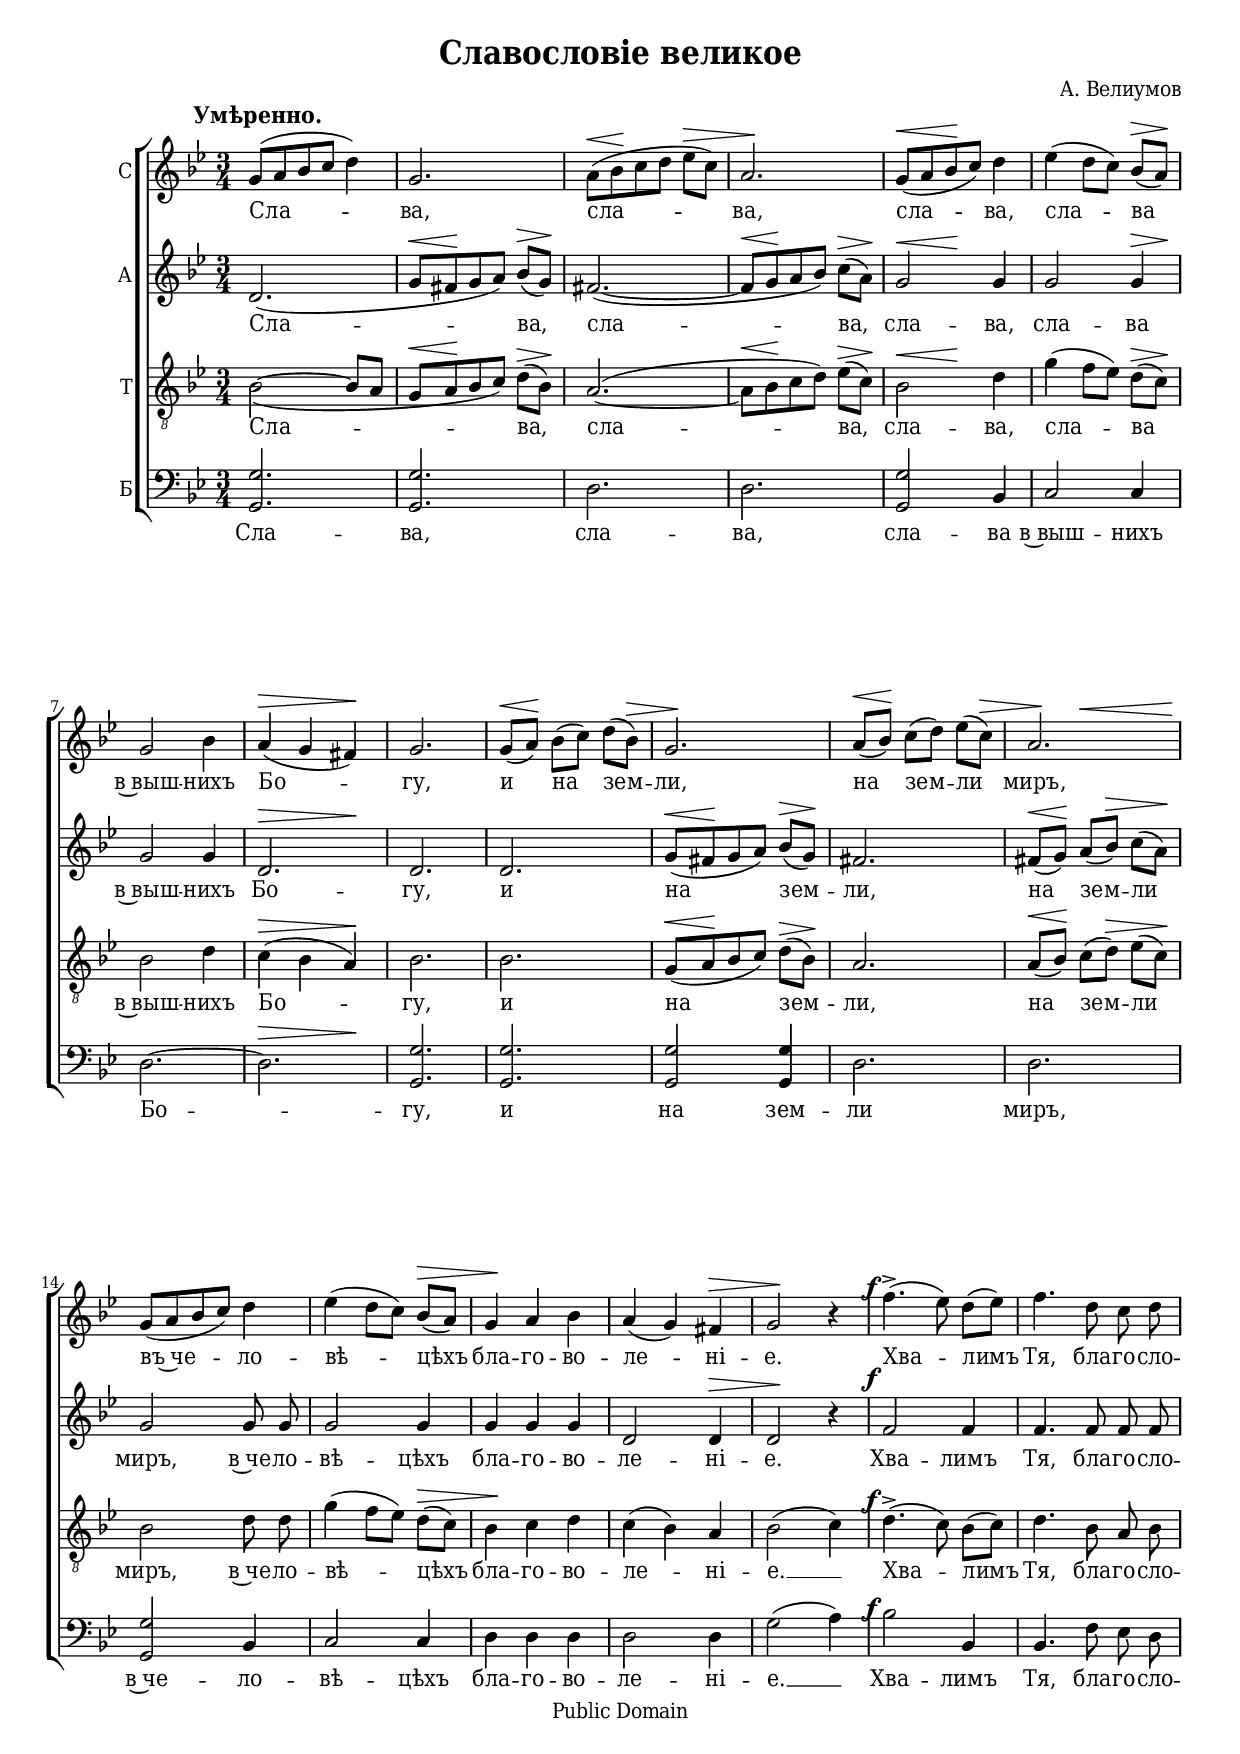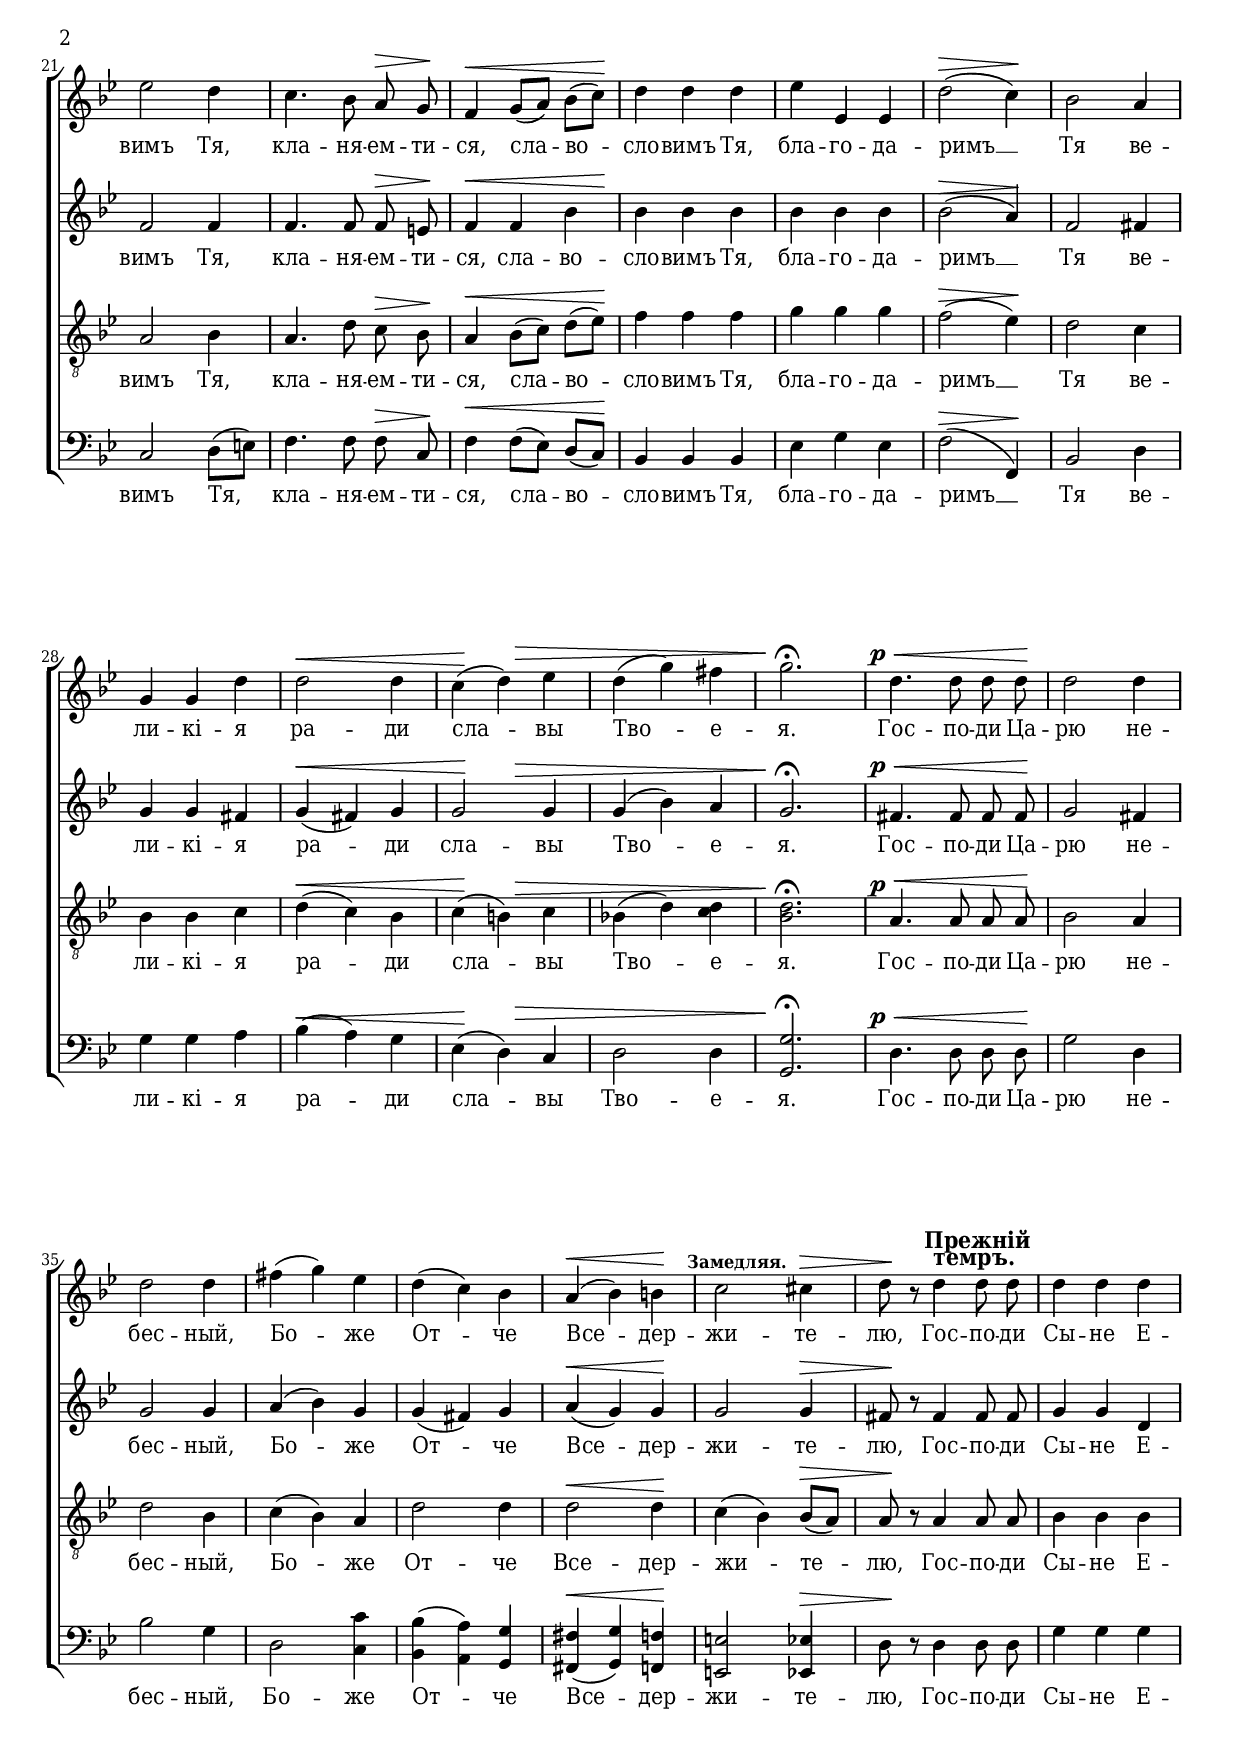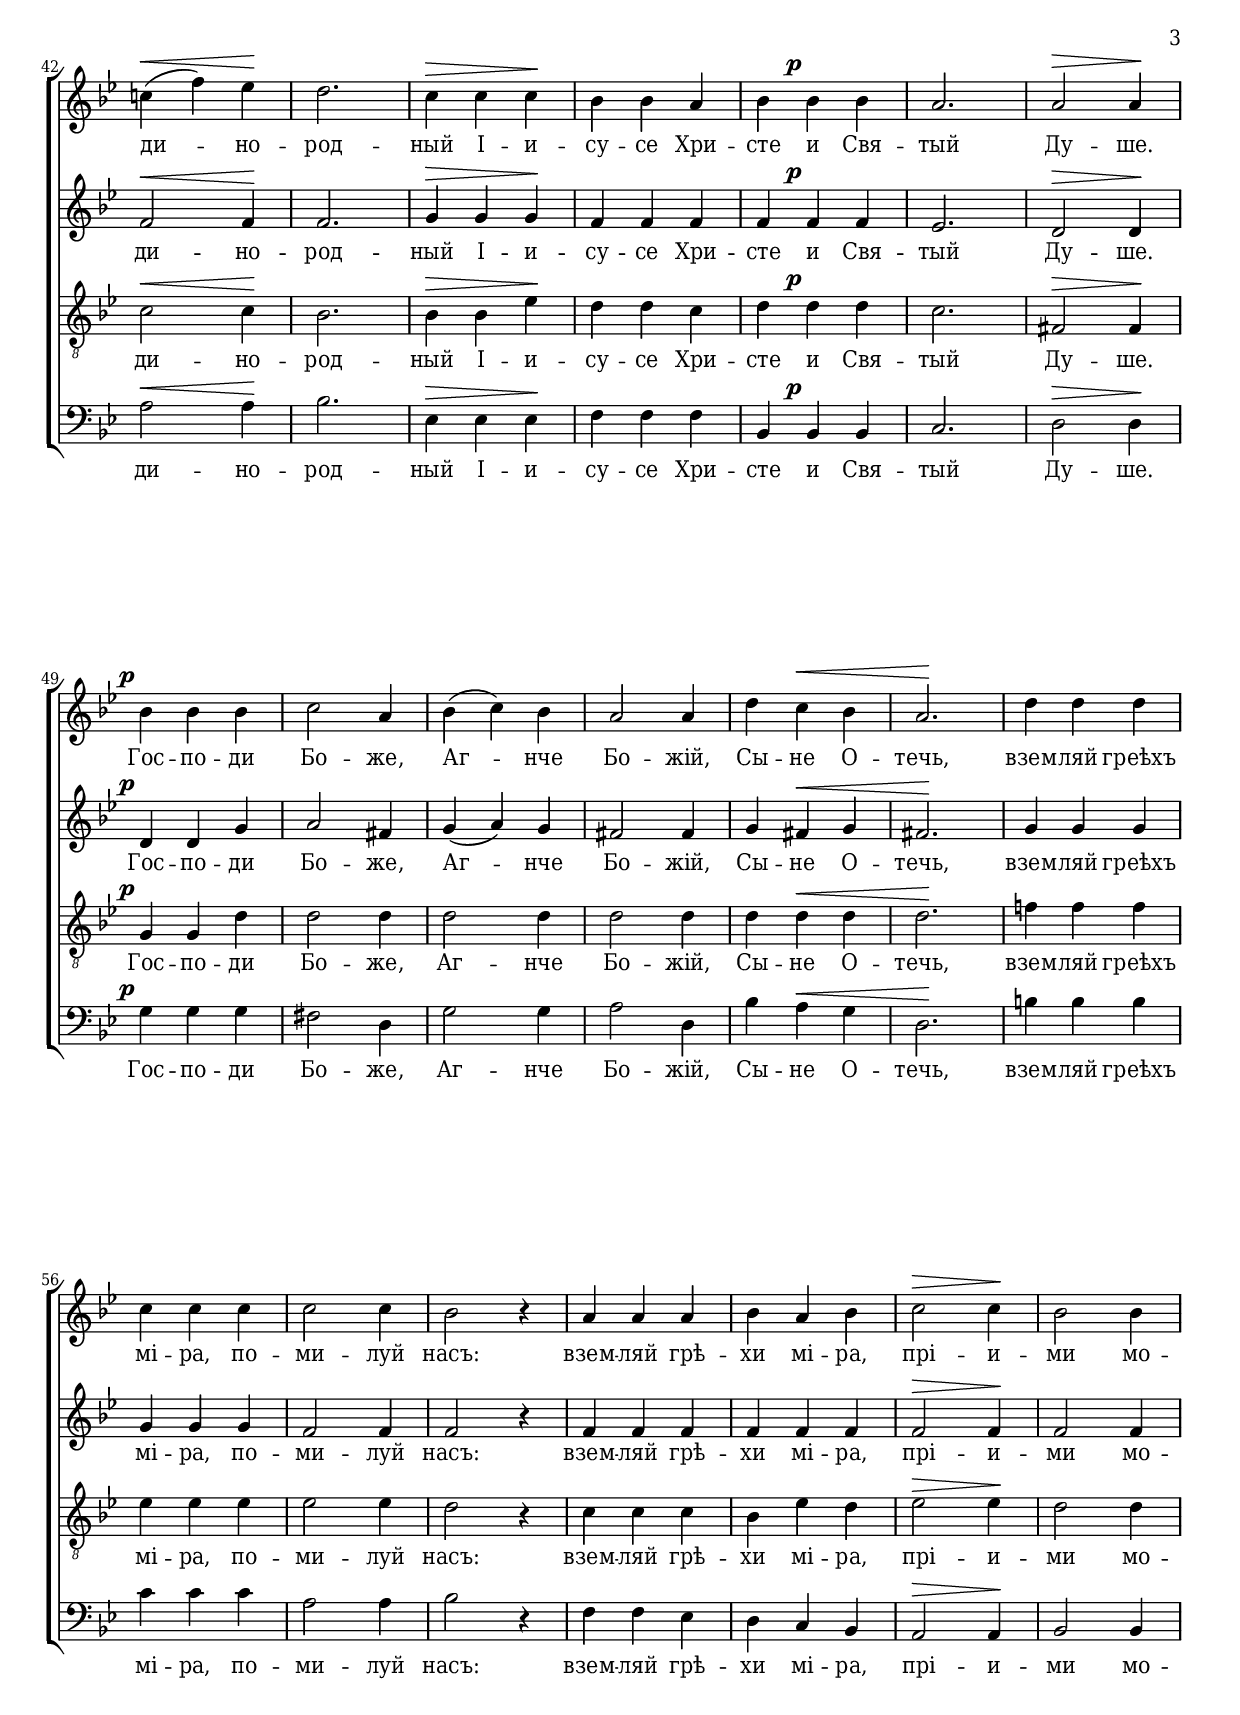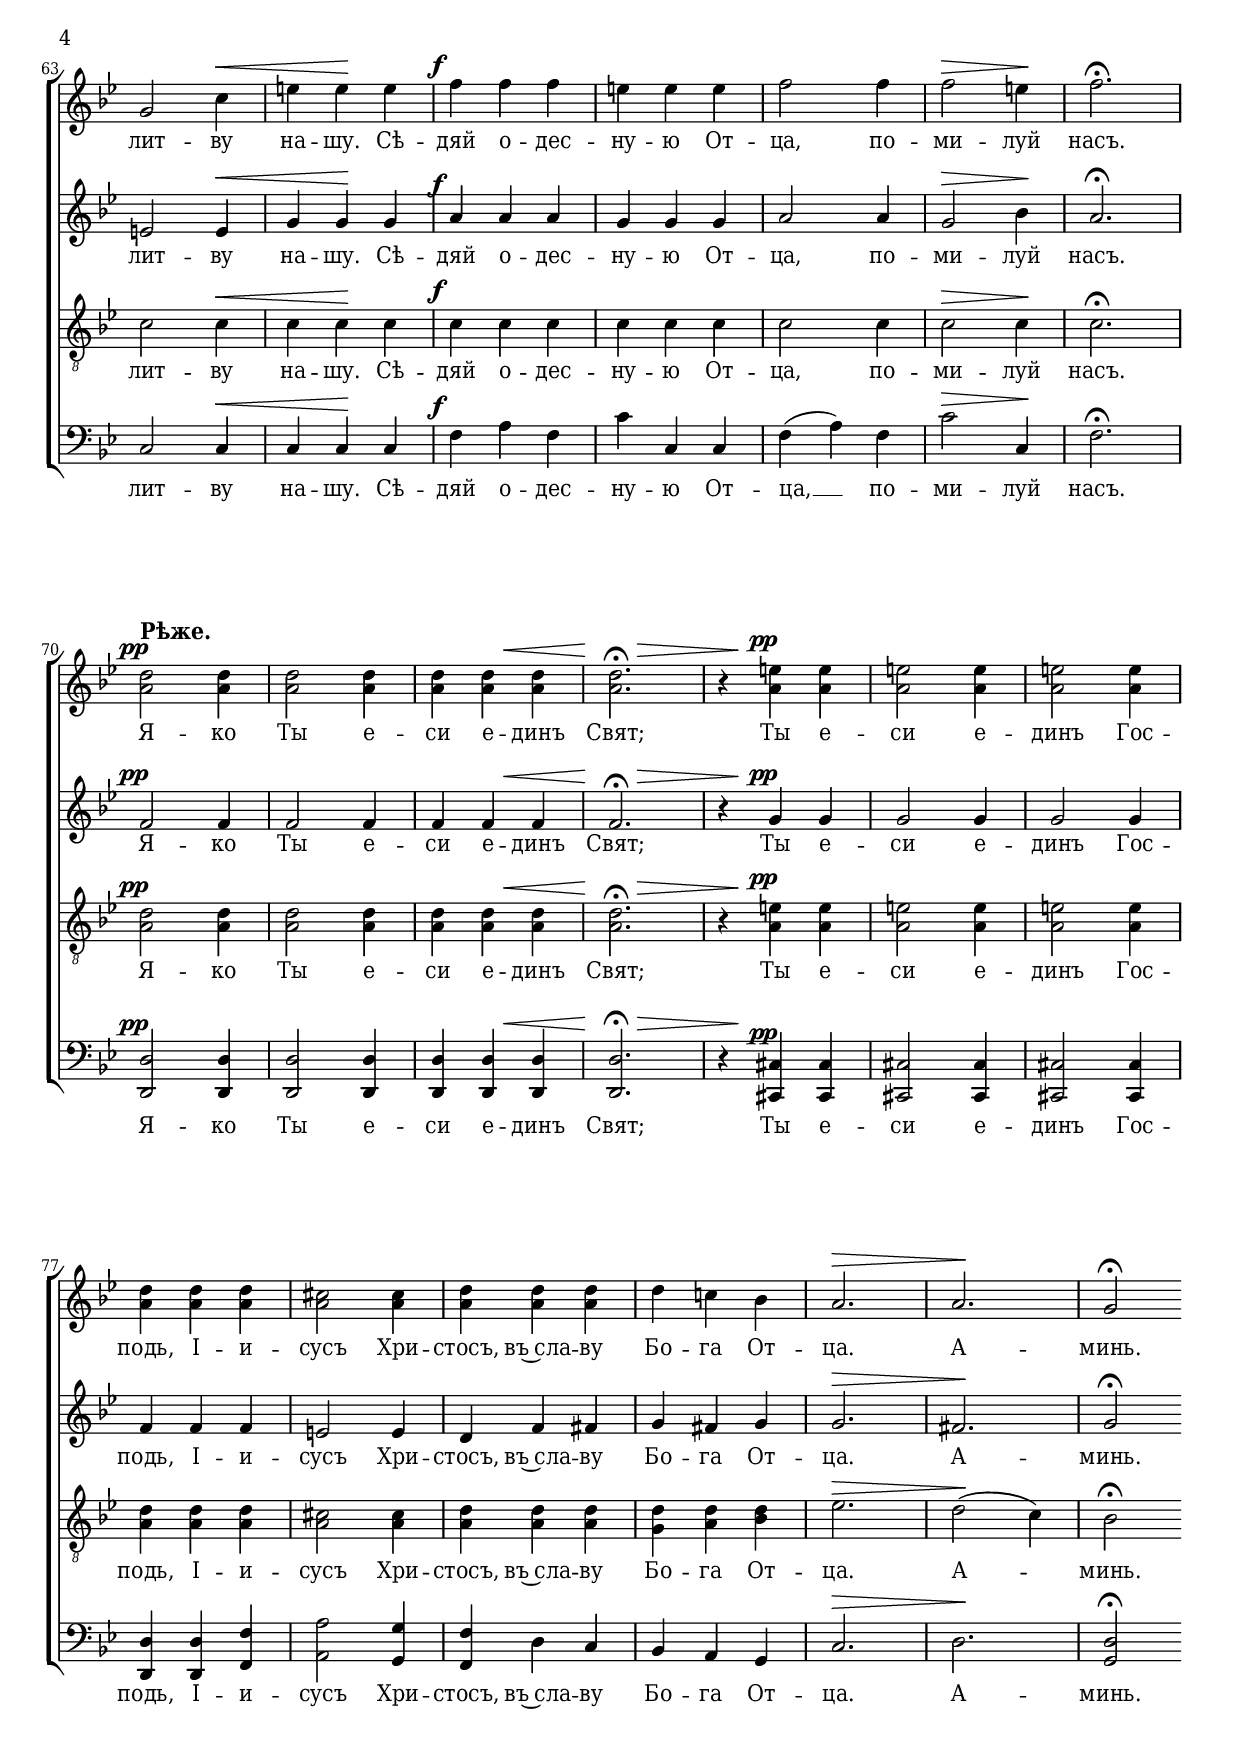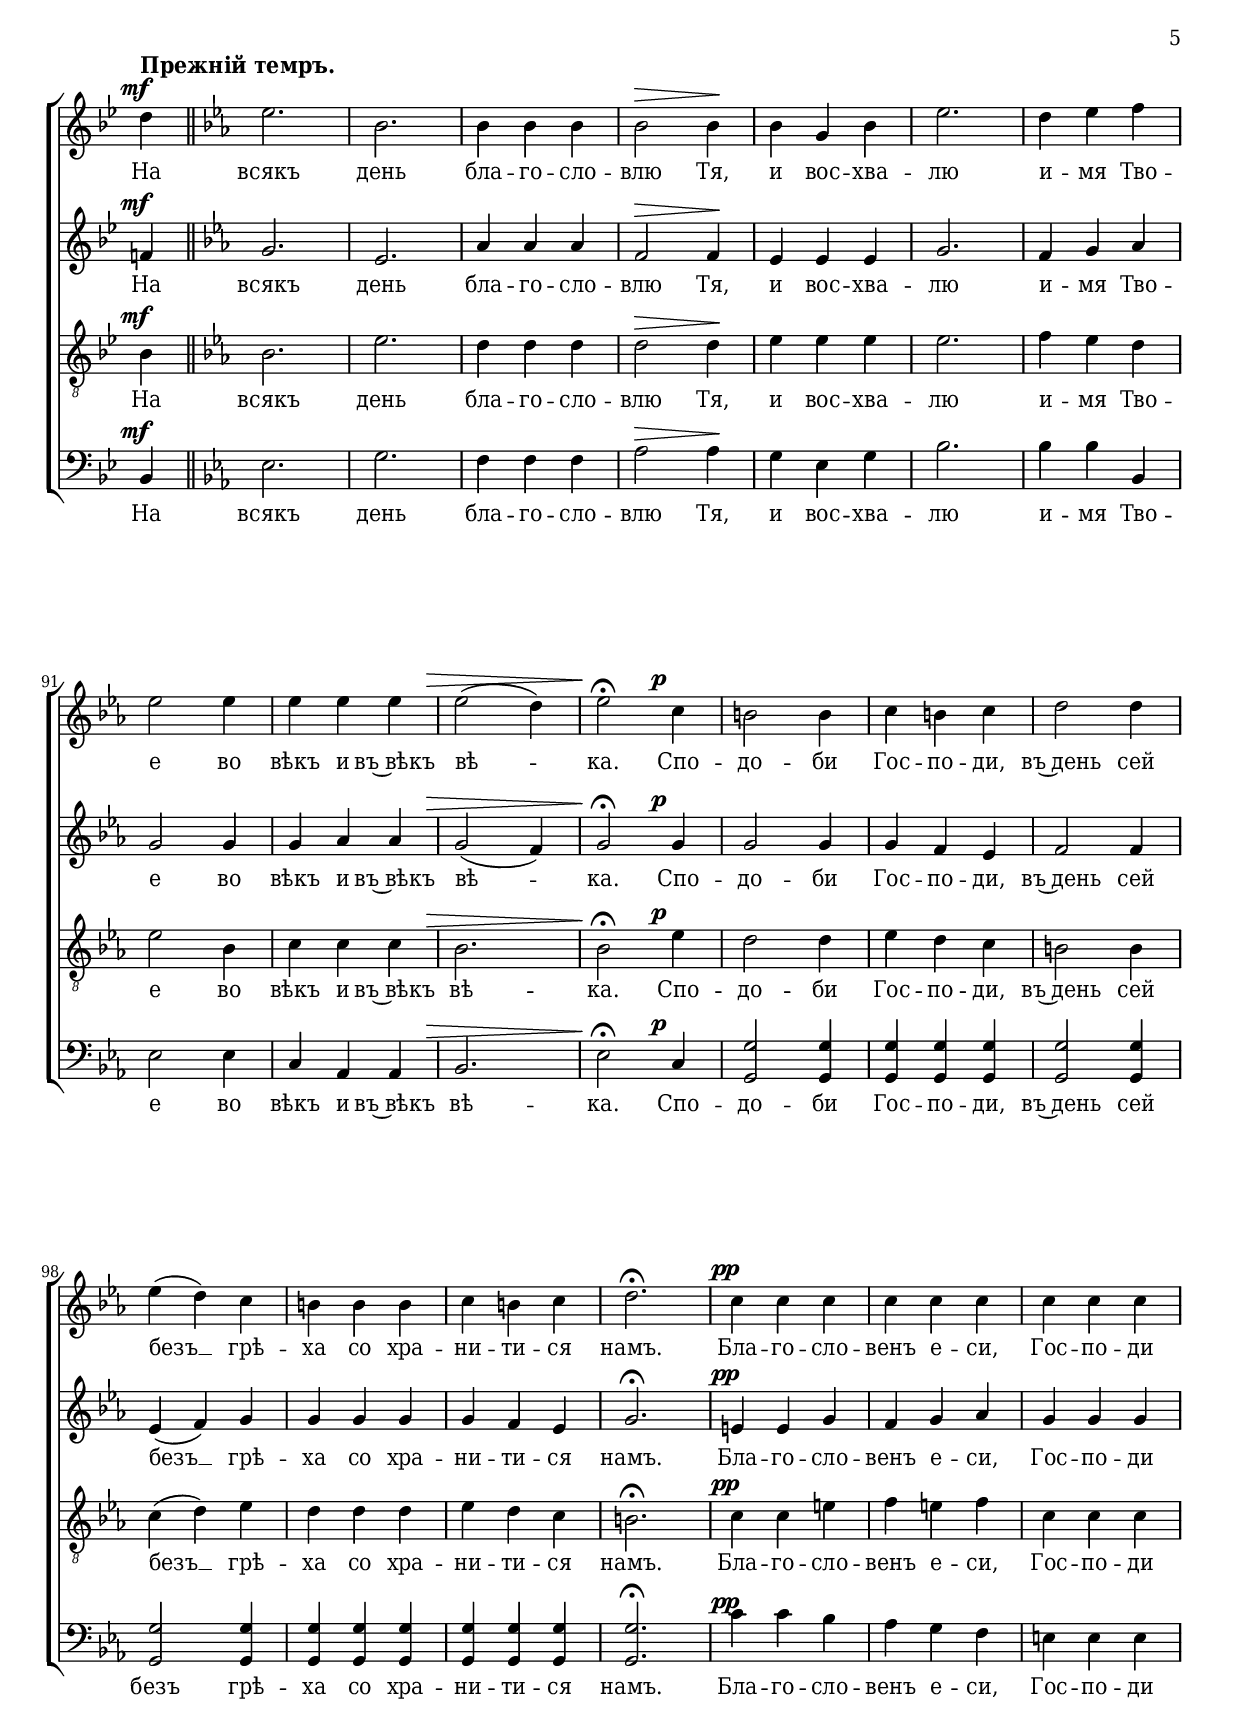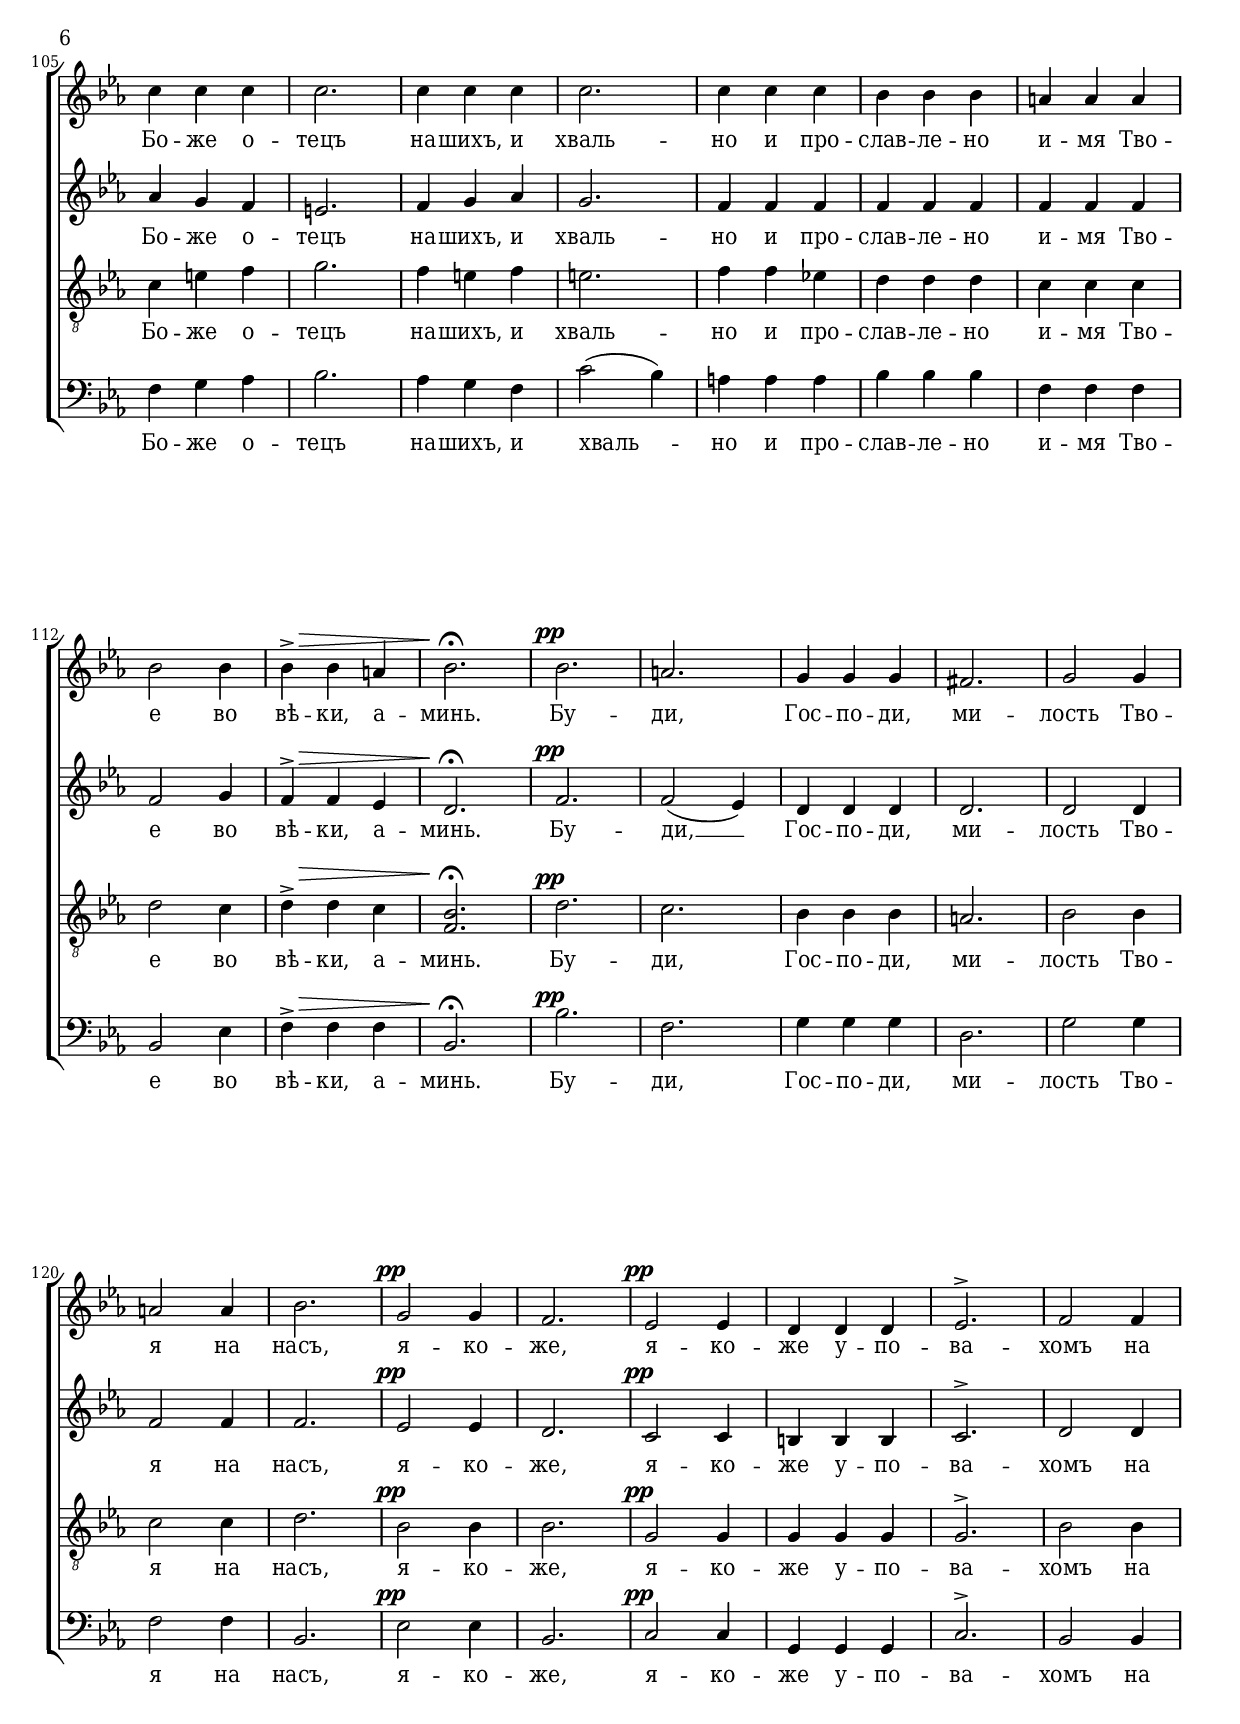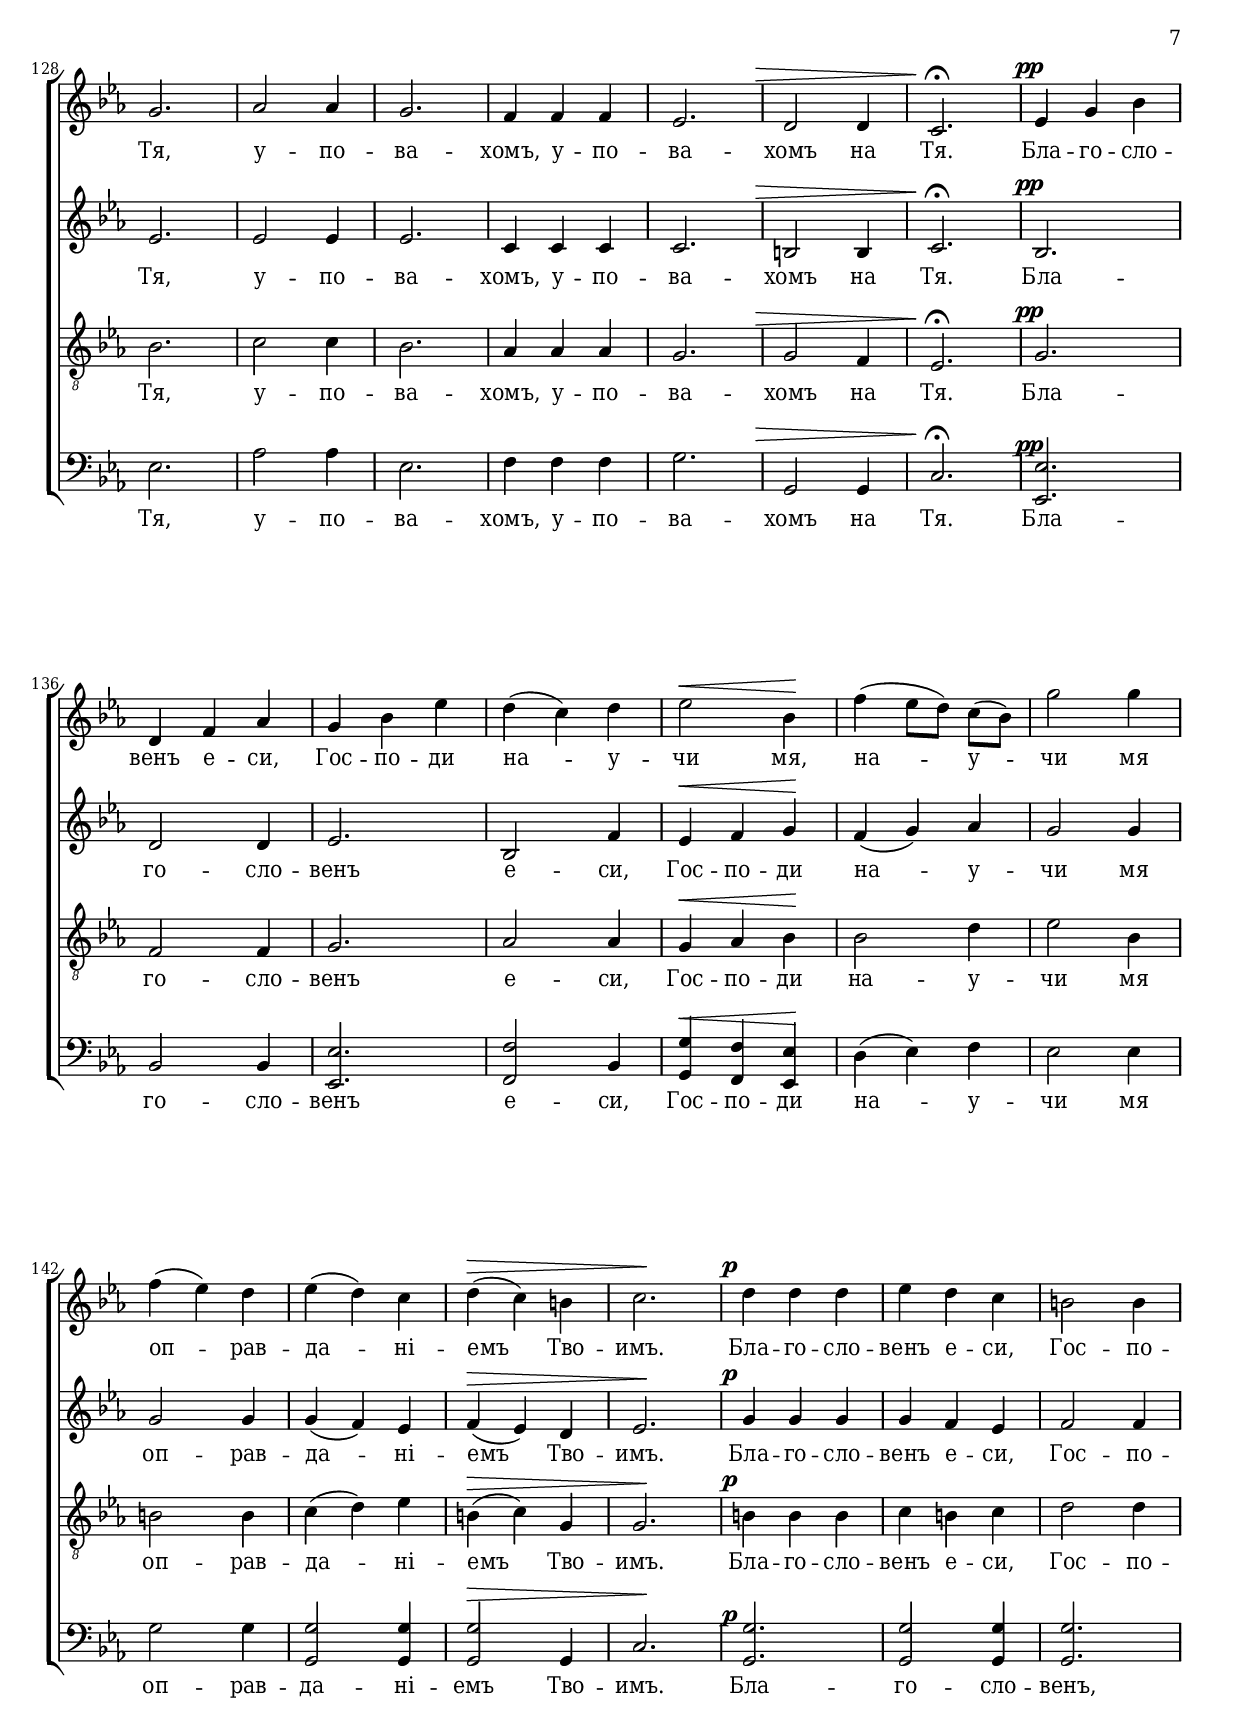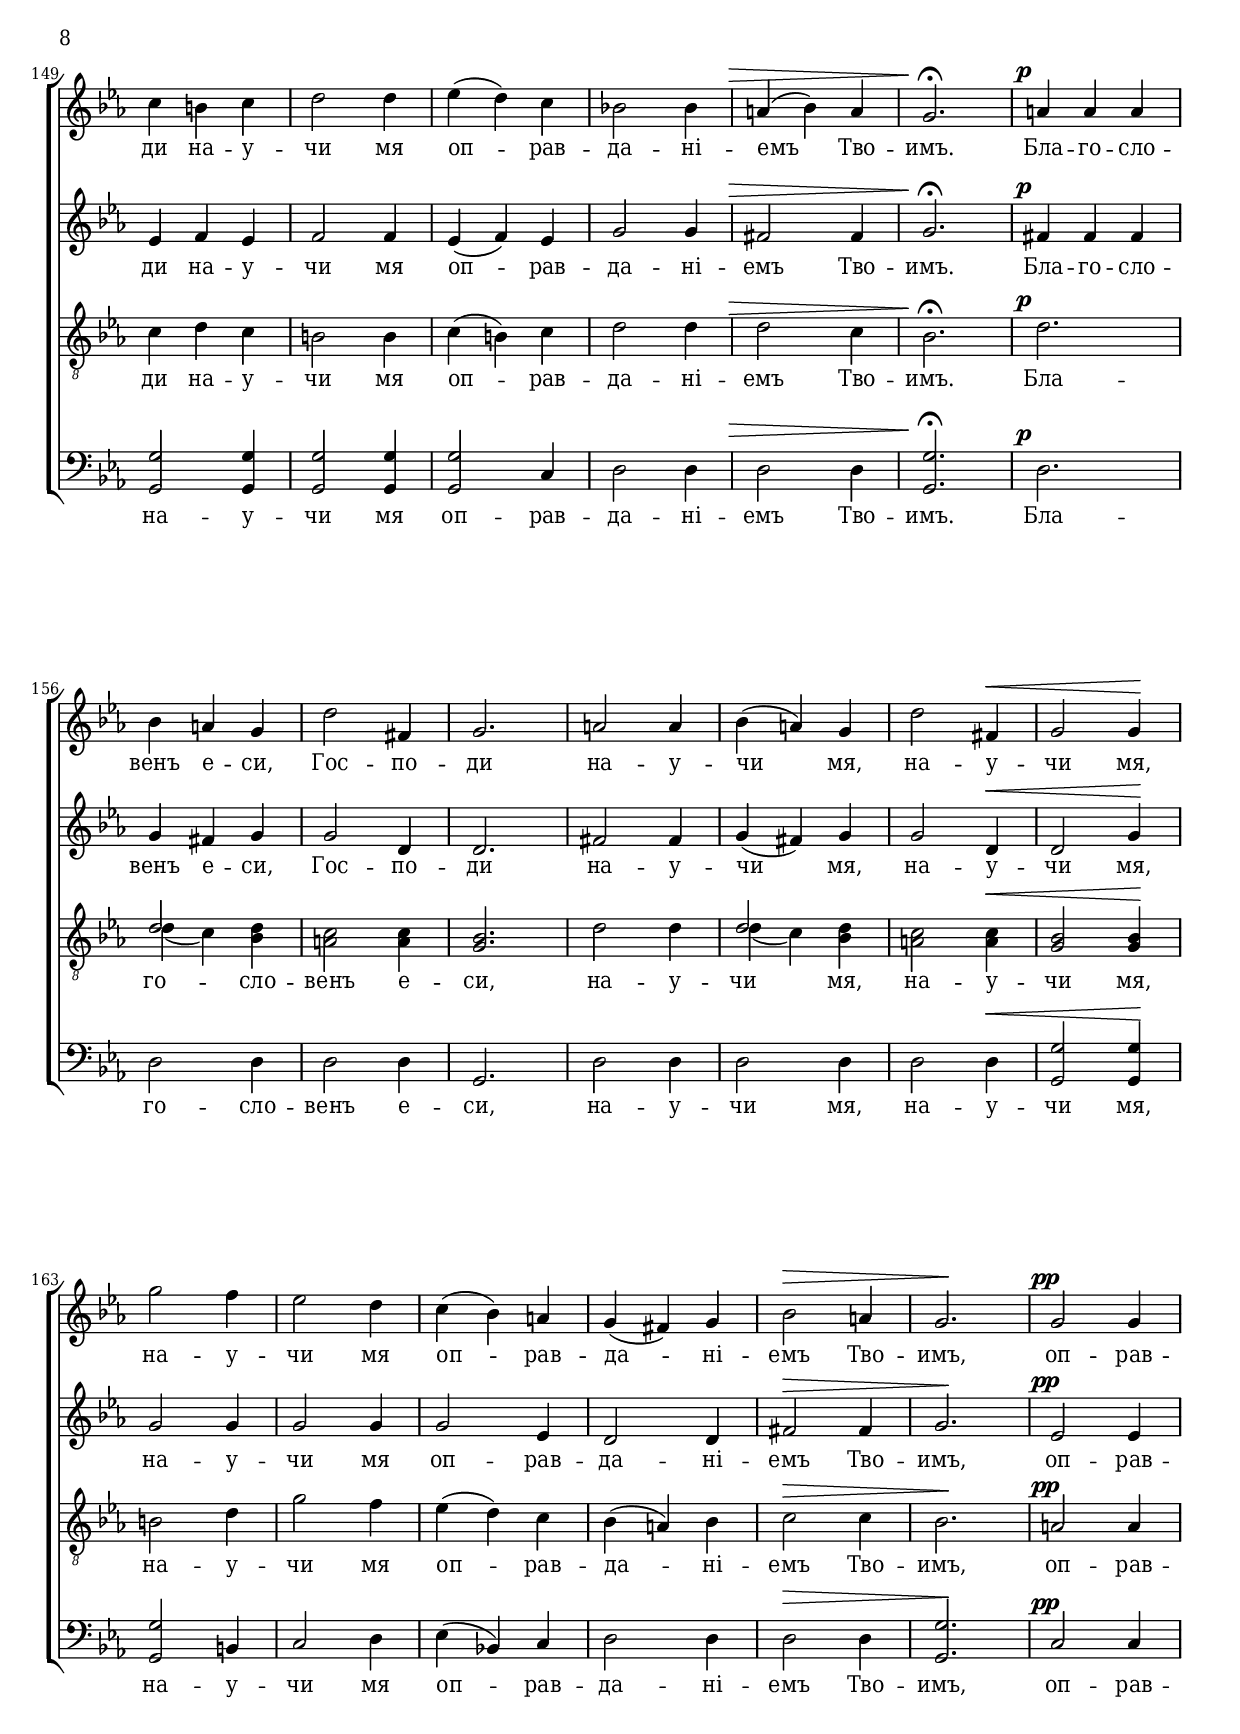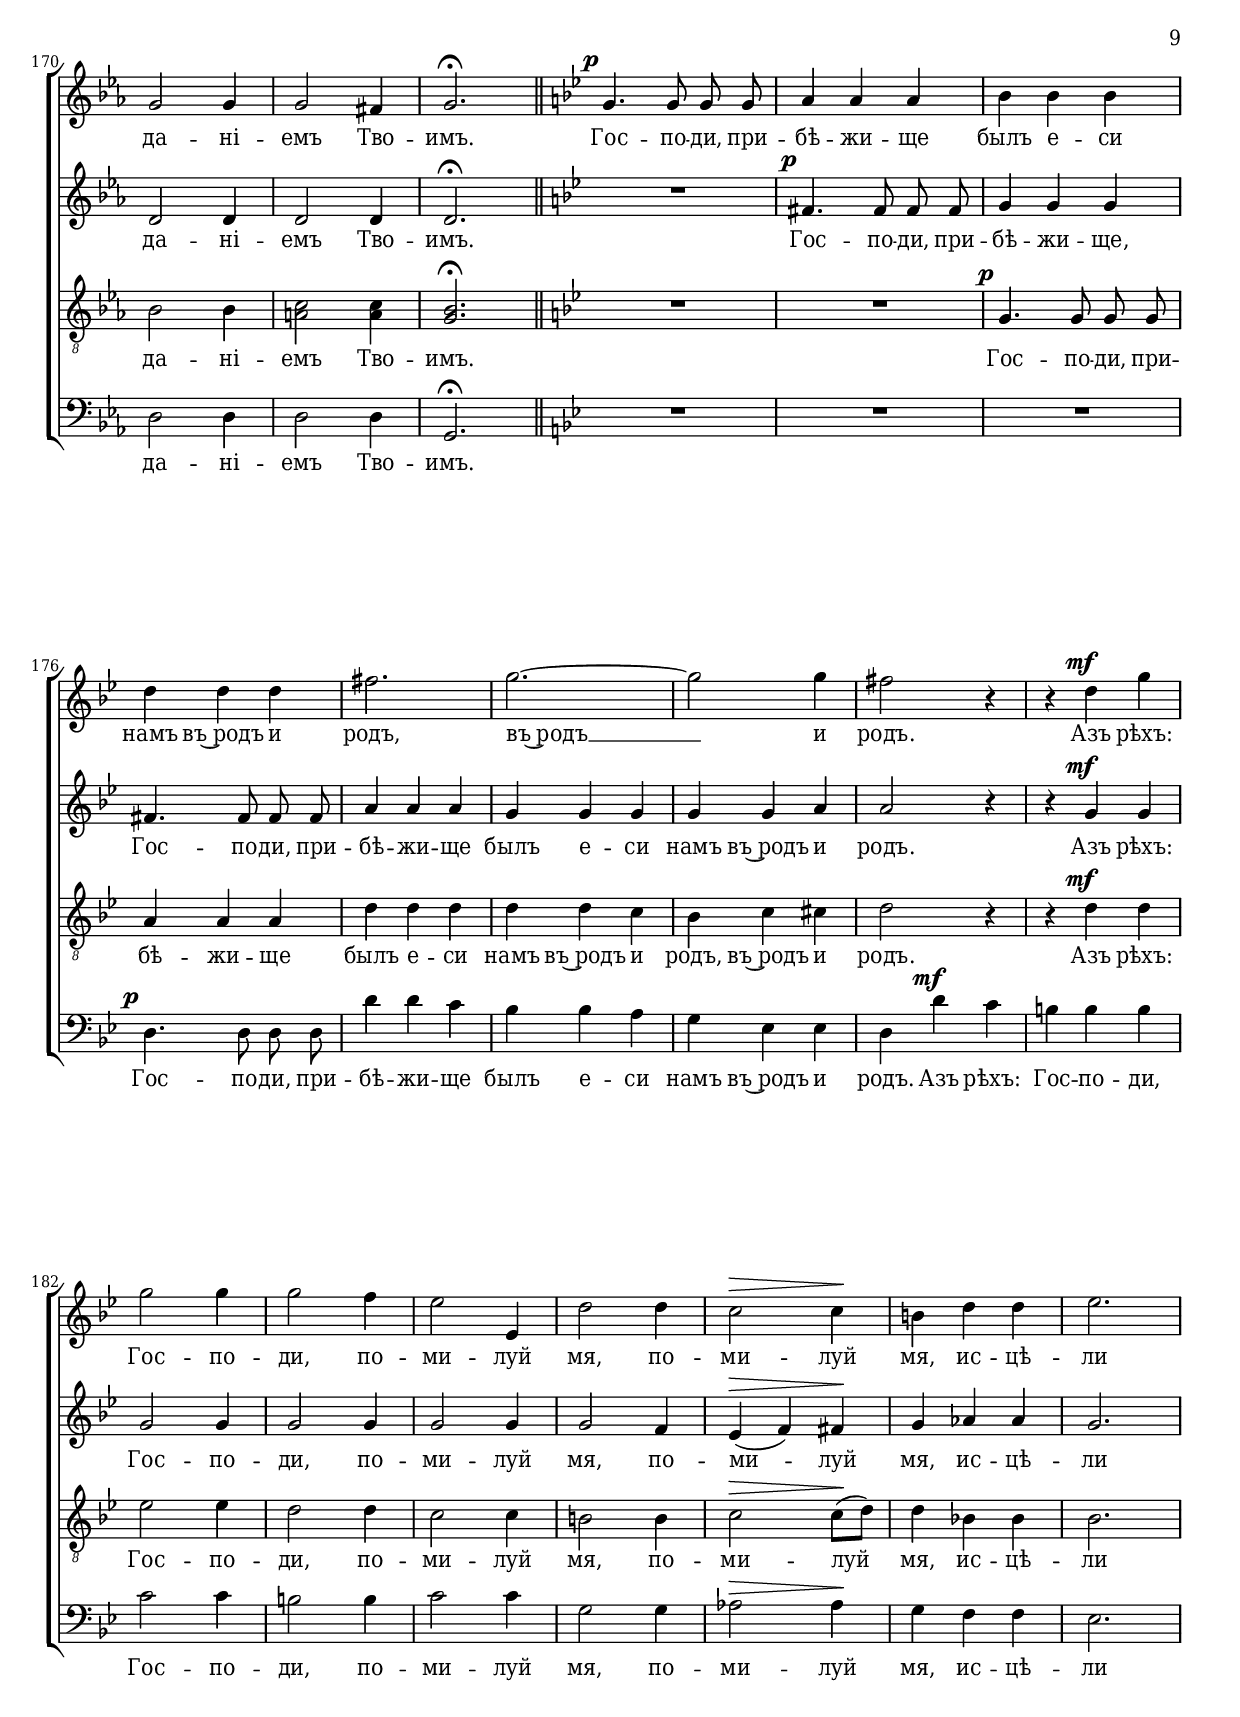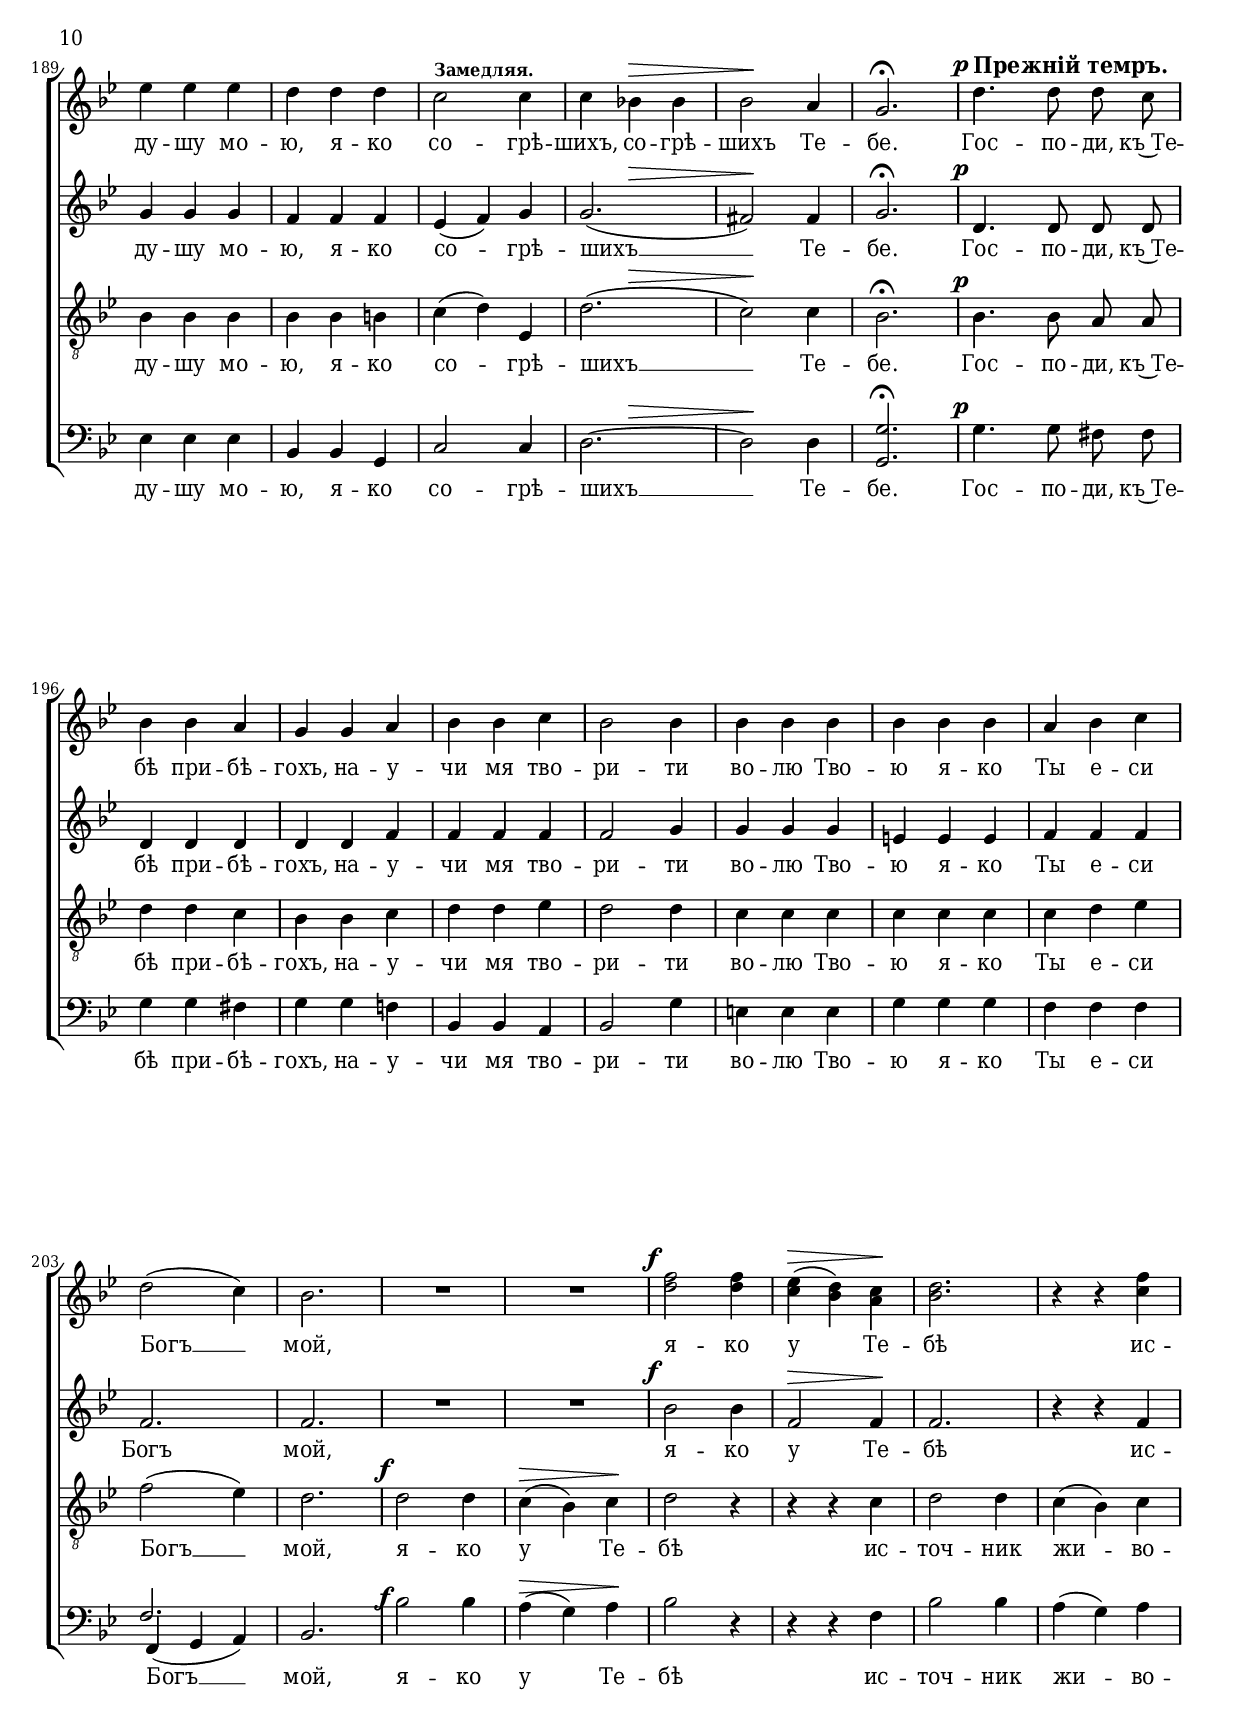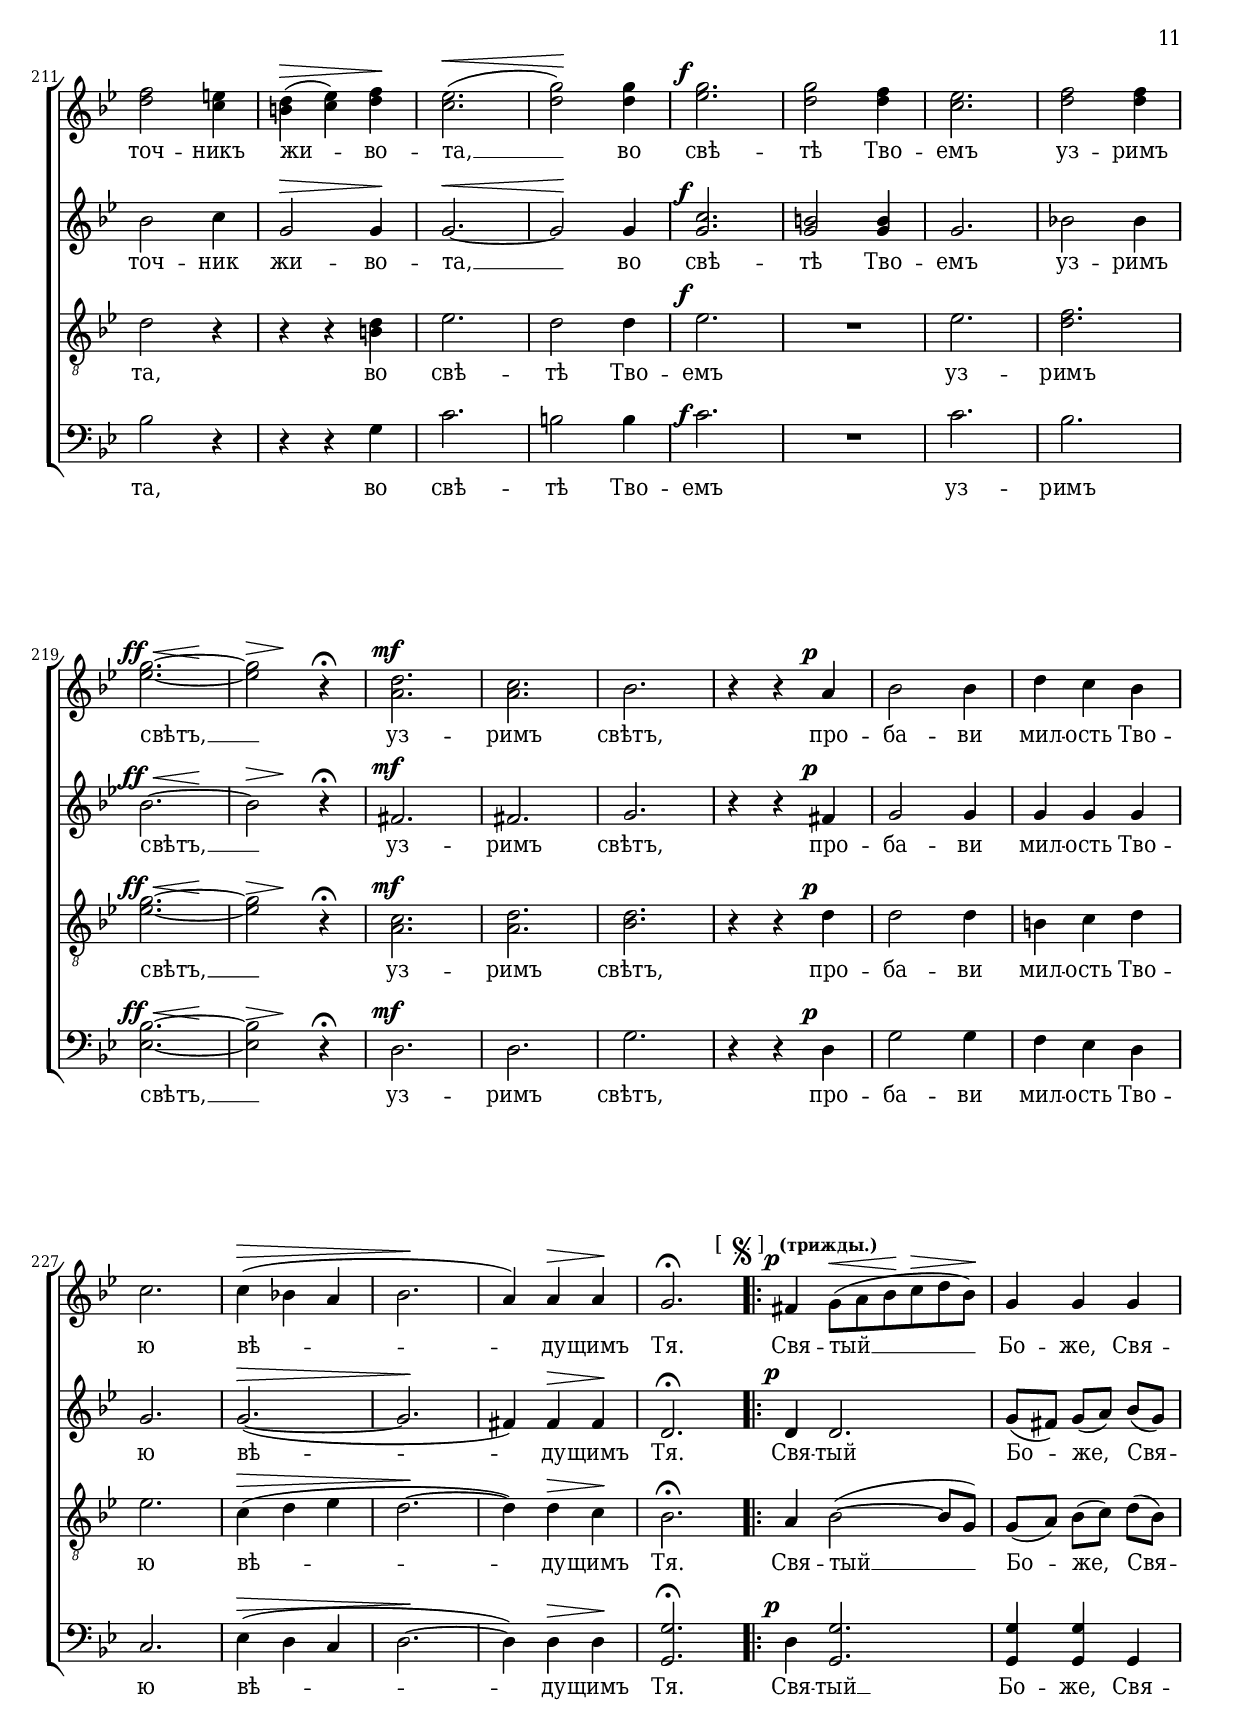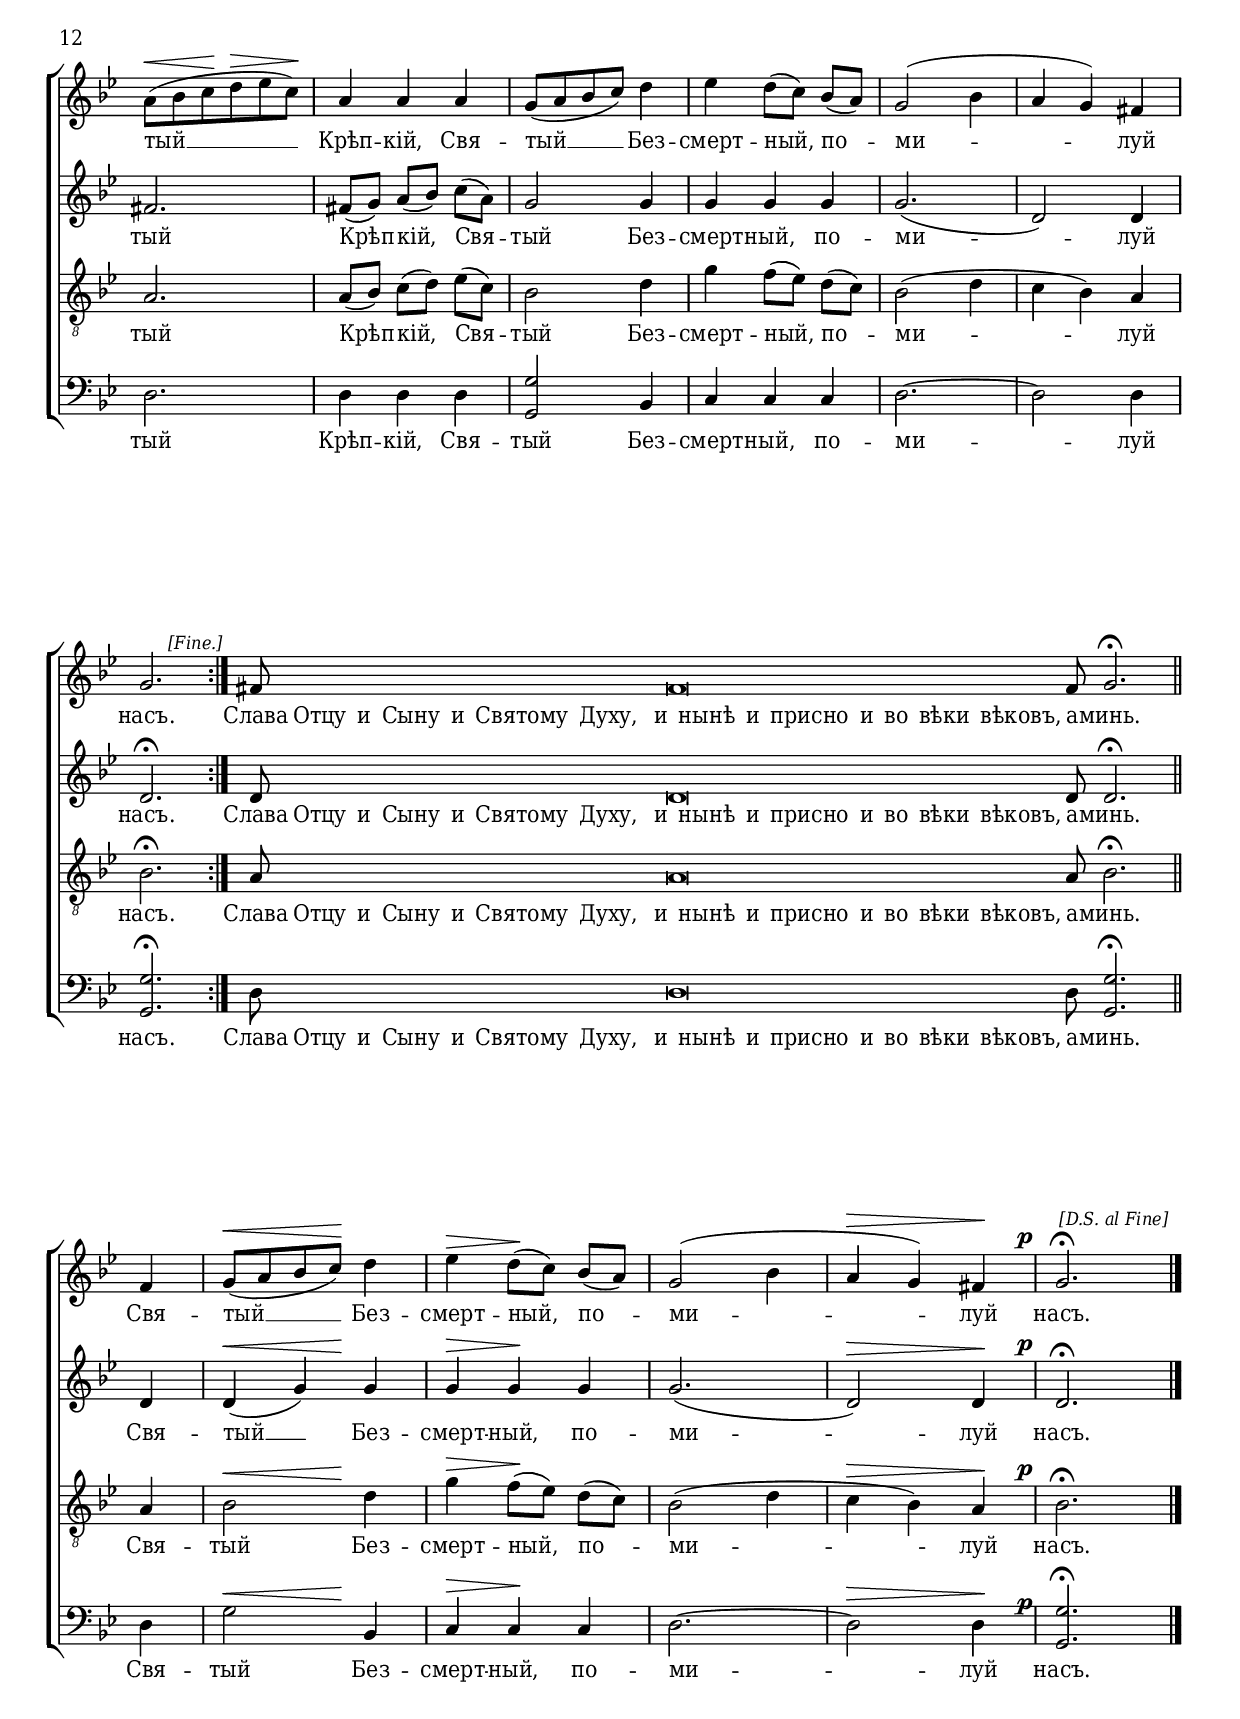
\version "2.11.41"

#(set-global-staff-size 18)
#(ly:set-option 'point-and-click #f)

dtDown = { \once\override DynamicText #'extra-offset = #'(0 . -1) }
hpLeftDown = { \once\override Hairpin #'extra-offset = #'(-3 . -1.5) }
hpRightDown = { \once\override Hairpin #'extra-offset = #'(2 . -1.5) }
hpLeftDownExtra = { \once\override Hairpin #'extra-offset = #'(-3 . -2.5) }
hpRightDownExtra = { \once\override Hairpin #'extra-offset = #'(2 . -2.5) }
hpDown = { \once\override Hairpin #'extra-offset = #'(0 . -1) }
hpHalfDown = { \once\override Hairpin #'extra-offset = #'(0 . -0.5) }

\paper {
	#(define fonts (make-pango-font-tree "DejaVu Serif Condensed" "DejaVu Sans Condensed" "DejaVu Sans Mono" 0.9))
	ragged-last-bottom = ##f
	between-system-padding = 0
	page-count = 12
	system-count = 36
}

\header {
	title = "Славословіе великое"
	composer = "А. Велиумов"
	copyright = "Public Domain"
	
	%mutopia-specific headers:
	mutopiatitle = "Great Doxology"
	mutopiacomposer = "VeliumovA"
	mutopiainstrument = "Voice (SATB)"
	date = "19th century"
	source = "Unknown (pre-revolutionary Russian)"
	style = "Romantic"
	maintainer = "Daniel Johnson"
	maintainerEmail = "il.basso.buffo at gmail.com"
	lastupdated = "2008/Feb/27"
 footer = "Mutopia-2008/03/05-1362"
 %tagline = \markup { \override #'(box-padding . 1.0) \override #'(baseline-skip . 2.7) \box \center-align { \small \line { Sheet music from \with-url #"http://www.MutopiaProject.org" \line { \teeny www. \hspace #-1.0 MutopiaProject \hspace #-1.0 \teeny .org \hspace #0.5 } • \hspace #0.5 \italic Free to download, with the \italic freedom to distribute, modify and perform. } \line { \small \line { Typeset using \with-url #"http://www.LilyPond.org" \line { \teeny www. \hspace #-1.0 LilyPond \hspace #-1.0 \teeny .org } by \maintainer \hspace #-1.0 . \hspace #0.5 Reference: \footer } } \line { \teeny \line { This sheet music has been placed in the public domain by the typesetter, for details see: \hspace #-0.5 \with-url #"http://creativecommons.org/licenses/publicdomain" http://creativecommons.org/licenses/publicdomain } } } }
}

global = {
	\time 3/4 \key g \minor \dynamicUp \autoBeamOff
}

sopNotes = {
	\global \clef treble
	s1*0^\markup{\hspace #-6 \large\bold "Умѣренно." }
	%1
	g'8([ a' bes' c''] d''4) | g'2. | a'8([\< bes'\! c'' d''] ees''[\> c'']) | a'2.\! |
	%5
	g'8([\< a' bes'\! c'']) d''4 | ees''4( d''8[ c'']) bes'8([\> a'])\! | g'2 bes'4 | a'4(\> g' fis')\! | g'2. |
	%10
	g'8([\< a'])\! bes'([ c'']) d''([ bes'])\> | g'2.\! | a'8([\< bes'])\! c''([ d'']) ees''([ c''])\> | << { a'2.} { s4\! s2\< } >> |
	%14
	g'8([\! a' bes' c'']) d''4 | ees''4( d''8[ c'']) bes'([\> a']) | g'4\! a' bes' | a'4( g') fis'\> | g'2\! r4 |
	
	%19
	\dtDown f''4.(^>\f ees''8) d''8([ ees'']) | f''4. d''8 c'' d'' | ees''2 d''4 |
	%22
	c''4. bes'8 a'\> g'\! | f'4\< g'8([ a']) bes'([ c''])\! | d''4 d'' d'' |
	%25
	ees''4 ees' ees' | d''2(\> c''4)\! | bes'2 a'4 | g'4 g' d'' | d''2\< d''4 | c''4(\! d''4) \hpLeftDown ees''\> | d''4( g'') fis'' | g''2.\!\fermata |
	
	%33
	d''4.\p\< d''8 d'' d''\! | d''2 d''4 | d''2 d''4 |
	%36
	fis''( g'') ees'' | d''4( c'') bes' | a'4(\< bes') b'\! | \once\override TextScript #'X-offset = #-3 c''2^\markup{\small\bold "Замедляя."} cis''4\> | d''8\! r8
	%40
	d''4^\markup{\hspace #-1 \override #'(baseline-skip . 1.5) { \column {\large\bold "Прежній" \line { \hspace #1 \large\bold "темръ."}}}} d''8 d'' | d''4 d'' d'' | c''!4(\< f'') ees''\! | d''2. |
	%44
	c''4\> c'' c''\! | bes'4 bes' a' | bes'4 bes'\p bes' | a'2. | a'2\> a'4\! |
	
	%49
	bes'4\p bes' bes' | c''2 a'4 |  bes'4( c'') bes' | a'2 a'4 | d''4 c''\< bes' | a'2.\! |
	%55
	d''4 d'' d'' | c''4 c'' c'' | c''2 c''4 | bes'2 r4 |
	%59
	a'4 a' a' | bes'4 a' bes' | c''2\> c''4\! | bes'2 bes'4 | g'2 c''4\< | e''4 e''\!
	%65
	e''4 | f''4\f f'' f'' | e''4 e'' e'' | f''2 f''4 | f''2\> e''4\! | f''2.^\fermata |
	
	%70
	\break \overrideProperty #"Score.NonMusicalPaperColumn" #'line-break-system-details #'((alignment-offsets . (0 -5.75 -12 -17.75 -24 -29.75 -36 -42.75)))
	<a' d''>2\pp^\markup{\large\bold "Рѣже."} <a' d''>4 | <a' d''>2 <a' d''>4 | <a' d''>4 <a' d''> \hpLeftDown <a' d''>\< | \hpRightDown <a' d''>2.\!\>^\fermata |
	%74
	r4\! <a' e''>4\pp <a' e''> | <a' e''>2 <a' e''>4 | <a' e''>2 <a' e''>4 |
	%77
	\break \overrideProperty #"Score.NonMusicalPaperColumn" #'line-break-system-details #'((alignment-offsets . (0 -5.75 -12 -17.75 -24 -29.75 -36 -42.25)))
	<a' d''>4 <a' d''> <a' d''> | <a' cis''>2 <a' cis''>4 | <a' d''>4 <a' d''> <a' d''> | d''4 c''! bes' | a'2.\> | a'2.\! | g'2^\fermata \bar "" \break
	
	%84
	d''4\mf^\markup{\large\bold "Прежній темръ."} \bar "||" \key ees \major ees''2. | bes'2. | bes'4 bes' bes' | bes'2\> bes'4\! | bes'4 g' bes' | ees''2. |
	%90
	d''4 ees'' f'' | ees''2 ees''4 | ees''4 ees'' ees'' | \once\override Hairpin #'extra-offset = #'(-3 . -0.75) ees''2(\> d''4) | ees''2\!^\fermata
	%95
	c''4\p | b'2 b'4 | c''4 b' c'' | d''2 d''4 | ees''4( d'') c'' | b'4 b' b' | c''4 b' c'' | d''2.^\fermata |
	%102
	c''4\pp c'' c'' | c''4 c'' c'' | c''4 c'' c'' | c''4 c'' c'' | c''2. |
	%107
	c''4 c'' c'' | c''2. | c''4 c'' c'' | bes' bes' bes' | a' a' a' | bes'2 bes'4 | bes'^> \hpLeftDown bes'\> a' | bes'2.\!^\fermata |
	
	%115
	bes'2.\pp | a'2. | g'4 g' g' | fis'2. | g'2 g'4 | a'2 a'4 | bes'2. |
	%122
	g'2\pp g'4 | f'2. | ees'2\pp ees'4 | d'4 d' d' | ees'2.^> | f'2 f'4 | g'2. |
	%129
	aes'2 aes'4 | g'2. | f'4 f' f' | ees'2. | \hpLeftDown d'2\> d'4 | c'2.\!^\fermata |
	
	%135
	ees'4\pp g' bes' | d'4 f' aes' | g'4 bes' ees'' | d''4( c'') d'' | ees''2\< bes'4\! |
	%140
	f''4( ees''8[ d'']) c''8([ bes']) | g''2 g''4 | f''4( ees'') d'' | ees''4( d'') c'' | d''4(\> c'') b' | c''2.\! |
	%146
	d''4\p d'' d'' | ees''4 d'' c'' | b'2 b'4 | c''4 b' c'' | d''2 d''4 | ees''( d'') c'' | bes'!2 bes'4 | \hpLeftDown a'4(\> bes') a' | g'2.\!^\fermata |
	%155
	a'4\p a' a' | bes'4 a' g' | d''2 fis'4 | g'2. |
	%159
	a'2 a'4 | bes'4( a') g' | d''2 fis'4\< | g'2 g'4\! |
	%163
	g''2 f''4 | ees''2 d''4 | c''4( bes') a' | g'4( fis') g' | bes'2\> a'4 | g'2.\! |
	%169
	g'2\pp g'4 | g'2 g'4 | g'2 fis'4 | g'2.^\fermata \bar "||"
	
	\key g \minor
	%173
	g'4.\p g'8 g' g' | a'4 a' a' | bes'4 bes' bes' | d''4 d'' d'' | fis''2. | g''2. ~ | g''2 g''4 | fis''2 r4 |
	%181
	r4 d''4\mf g'' | g''2 g''4 | g''2 f''4 | ees''2 ees'4 | d''2 d''4 | c''2\> c''4\! |
	%187
	b'4 d'' d'' | ees''2. | ees''4 ees'' ees'' | d''4 d'' d'' | c''2^\markup{\small\bold "Замедляя."} c''4 | c''4 bes'!\> bes' | bes'2\! a'4 | g'2.^\fermata |
	
	%195
	d''4.\p^\markup{\large\bold "Прежній темръ."} d''8 d'' c'' | bes'4 bes' a' | g'4 g' a' | bes'4 bes' c'' | bes'2 bes'4 |
	%200
	bes'4 bes' bes' | bes'4 bes' bes' | a'4 bes' c'' | d''2( c''4) | bes'2. |
	%205
	R2.*2 | <d'' f''>2\f <d'' f''>4 | <c'' ees''>4(\> <bes' d''>) <a' c''>\! | <bes' d''>2. | r4 r4 <c'' f''>4 | <d'' f''>2 <c'' e''>4 |
	%212
	<b' d''>4(\> <c'' ees''>) <d'' f''>\! | <c'' ees''>2.(\< | <d'' g''>2)\! <d'' g''>4 | <ees'' g''>2.\f |
	%216
	<d'' g''>2 <d'' f''>4 | <c'' ees''>2. | <d'' f''>2 <d'' f''>4 | << { <ees'' g''>2. ~ \noBreak <ees'' g''>2 } { \dtDown \hpDown s2\ff\< s4\! s4\> s4\! } >> r4^\fermata |
	%221
	<a' d''>2.\mf | <a' c''>2. | bes'2. | r4 r a'4\p | bes'2 bes'4 | d''4 c'' bes' | c''2. | c''4(\> bes'! a' | bes'2.\! | a'4) a'4\> a'\! | g'2.^\fermata \bar "||:"
	
	%232
	\set Timing.measurePosition = #(ly:make-moment -1 4) \override Score.BarNumber #'stencil = ##f
	fis'4\p^\markup{\hspace #-7.5 \line { "[" \hspace #0.5 \musicglyph #"scripts.segno" "]" \hspace #1 \small\bold "(трижды.)" }} | g'8([\< a' bes'\! c''\> d'' bes'\!]) | g'4 g' g' | a'8([\< bes' c''\! d''\> ees'' c''\!]) | a'4 a' a' |
	%236
	g'8([ a' bes' c'']) d''4 | ees''4 d''8([ c'']) bes'([ a']) | g'2( bes'4 | a'4 g') fis' | g'2.^\markup{ \hspace #3 \small\italic "[Fine.]" } \bar ":|"
	%241
	\override Staff.TimeSignature #'stencil = ##f \time 26/8
	fis'8 fis'\breve fis'8 g'2.^\fermata \bar "||" \break
	%242
	fis'4 | \time 3/4 g'8([\< a' bes' c''])\! d''4 | ees''4\> d''8\!([ c'']) bes'([ a']) | g'2( bes'4 | a'4\> g') fis'\! | \once\override DynamicText #'X-offset = #-4 g'2.*5/6\p^\fermata s8^\markup{\hspace #-11 \small\italic "[D.S. al Fine]"} \bar "|."
}

altNotes = {
	\global \clef treble
	%1
	d'2.( | g'8[\< fis'\! g' a']) bes'([\> g'])\! | fis'2.( ~  | fis'8[\< g'\! a' bes']) c''8([\> a'])\! |
	%5
	<< { g'2 } { s4\< s4\! } >> g'4 | g'2 << { g'4 } { s8\> s8\! } >> | g'2 g'4 | << { d'2. } { s2\> s4\! } >> | d'2. |
	%10
	d'2. | g'8([\< fis'\! g' a')] bes'([\> g'])\! | fis'2. | fis'8([\< g'])\! a'([ bes'])\> c''8([ a'])\! |
	%14
	g'2 g'8 g' | g'2 g'4 | g'4 g' g' | d'2 d'4\> | d'2\! r4 |
	
	%19
	f'2\f f'4 | f'4. f'8 f' f' | f'2 f'4 |
	%22
	f'4. f'8 f'\> e'\! | << { f'4 f' bes' } { s2\< s8 s8\! } >> | bes'4 bes' bes' |
	%25
	bes'4 bes' bes' | \hpDown bes'2(\> a'4)\! | f'2 fis'4 | g'4 g' fis' | g'4(\< fis') g' | g'2\! \hpLeftDown g'4\> | g'4( bes') a' | g'2.\!\fermata |
	
	%33
	fis'4.\p\< fis'8 fis' fis'\! | g'2 fis'4 | g'2 g'4 |
	%36
	a'4( bes') g' | g'4( fis') g' | a'4(\< g') g'\! | g'2 g'4\> | fis'8\! r8 
	%40
	fis'4 fis'8 fis' | g'4 g' d' | f'2\< f'4\! | f'2. |
	%44
	g'4\> g' g'\! | f'4 f' f' | f' f'\p f' | ees'2. | d'2\> d'4\! |
	
	%49
	d'4\p d' g' | a'2 fis'4 | g'4( a') g' | fis'2 fis'4 | g'4 fis'\< g' | fis'2.\! |
	%55
	g'4 g' g' | g'4 g' g' | f'2 f'4 | f'2 r4 |
	%59
	f'4 f' f' | f'4 f' f' | f'2\> f'4\! | f'2 f'4 | e'2 e'4\< | g'4 g'\!
	%65
	g'4 | \dtDown a'4\f a' a' | g'4 g' g' | a'2 a'4 | g'2\> bes'4\! | a'2.^\fermata |
	
	%70
	f'2\pp f'4 | f'2 f'4 | f'4 f' \hpLeftDown f'\< | \hpRightDown f'2.\!^\fermata\> |
	%74
	r4\! g'4\pp g'4 | g'2 g'4 | g'2 g'4 |
	%77
	f'4 f' f' | e'2 e'4 | d'4 f' fis' | g'4 fis' g' | g'2.\> | fis'2.\! | g'2^\fermata
	
	%84
	f'!4\mf | \key ees \major g'2. | ees'2. | aes'4 aes' aes' | f'2\> f'4\! | ees'4 ees' ees' | g'2. |
	%90
	f'4 g' aes' | g'2 g'4 | g'4 aes' aes' | \hpLeftDown g'2(\> f'4) | g'2\!^\fermata
	%95
	g'4\p | g'2 g'4 | g'4 f' ees' | f'2 f'4 | ees'4( f') g' | g'4 g' g' | g'4 f' ees' | g'2.^\fermata |
	%102
	e'4\pp e' g' | f'4 g' aes' | g'4 g' g' | aes' g' f' | e'2. |
	%107
	f'4 g' aes' | g'2. | f'4 f' f' | f'4 f' f' | f'4 f' f' | f'2 g'4 | f'4^> \hpLeftDown f'4\> ees' | d'2.\!^\fermata |
	
	%115
	f'2.\pp | f'2( ees'4) | d'4 d' d' | d'2. | d'2 d'4 | f'2 f'4 | f'2. |
	%122
	ees'2\pp ees'4 | d'2. | c'2\pp c'4 | b4 b b | c'2.^> | d'2 d'4 | ees'2. |
	%129
	ees'2 ees'4 | ees'2. | c'4 c' c' | c'2. | \hpLeftDown b2\> b4 | c'2.\!^\fermata |
	
	%135
	bes2.\pp | d'2 d'4 | ees'2. | bes2 f'4 | ees'4\< f' g'\! |
	%140
	f'4( g') aes' | g'2 g'4 | g'2 g'4 | g'4( f') ees' | f'4(\> ees') d' | ees'2.\! |
	%146
	g'4\p g' g' | g'4 f' ees' | f'2 f'4 | ees'4 f' ees' | f'2 f'4 | ees'4( f') ees' | g'2 g'4 | \hpLeftDown fis'2\> fis'4 | g'2.\!^\fermata |
	%155
	fis'4\p fis' fis' | g'4 fis' g' | g'2 d'4 | d'2. |
	%159
	fis'2 fis'4 | g'4( fis') g' | g'2 d'4\< | d'2 g'4\! |
	%163
	g'2 g'4 | g'2 g'4 | g'2 ees'4 | d'2 d'4 | fis'2\> fis'4 | g'2.\! |
	%169
	ees'2\pp ees'4 | d'2 d'4 | d'2 d'4 | d'2.^\fermata |
	
	\key g \minor
	%173
	R2. | fis'4.\p fis'8 fis' fis' | g'4 g' g' | fis'4. fis'8 fis' fis' | a'4 a' a' | g'4 g' g' | g'4 g' a' | a'2 r4 |
	%181
	r4 g'\mf g' | g'2 g'4 | g'2 g'4 | g'2 g'4 | g'2 f'4 | ees'4(\> f') fis'\! |
	%187
	g'4 aes' aes' | g'2. | g'4 g' g' | f'4 f' f' | ees'4( f') g' | << { g'2.( } { s4 s2\> } >> | fis'2)\! fis'4 | g'2.^\fermata |
	
	%195
	d'4.\p d'8 d' d' | d'4 d' d' | d'4 d' f' | f'4 f' f' | f'2 g'4 |
	%200
	g'4 g' g' | e'4 e' e' | f'4 f' f' | f'2. | f'2. |
	%205
	R2.*2 | bes'2\f bes'4 | f'2\> f'4\! | f'2. | r4 r4 f'4 | bes'2 c''4 |
	%212
	g'2\> g'4\! | g'2.\< ~ | g'2\! g'4 | \dtDown <g' c''>2.\f |
	%216
	<g' b'>2 <g' b'>4 | g'2. | bes'!2 bes'4 | << { bes'2. ~ bes'2 } { \dtDown \hpDown s2\ff\< s4\! s4\> s4\! } >> r4^\fermata |
	%221
	fis'2.\mf | fis'2. | g'2. | r4 r4 fis'4\p | g'2 g'4 | g'4 g' g' | g'2. | g'2.(\> ~ | g'2.\! | fis'4) fis'\> fis'\! | d'2.^\fermata 

	%232
	d'4\p | d'2. | g'8([ fis']) g'([ a']) bes'([ g']) | fis'2. | fis'8([ g']) a'([ bes']) c''([ a']) |
	%236
	g'2 g'4 | g'4 g' g' | g'2.( | d'2) d'4 | d'2.^\fermata |
	%241
	\override Staff.TimeSignature #'stencil = ##f
	d'8 d'\breve d'8 d'2.^\fermata
	%242
	d'4 | << { d'4( g') } { s4.\< s8\! } >> g'4 | g'4\> g'\! g' | g'2.( | d'2)\> d'4\! | \once\override DynamicText #'X-offset = #-4 d'2.\p^\fermata |
}

tenNotes = {
	\global \clef "G_8"
	%1
	bes2_( ~ bes8[ a] | g8[\< a\! bes c']) d'([\> bes])\! | a2.( ~ | a8[\< bes\! c' d']) ees'([\> c'])\! |
	%5
	<< { bes2 } { s4\< s4\! } >> d'4 | g'4( f'8[ ees']) d'8([\> c'])\! | bes2 d'4 | c'4(\> bes a)\! | bes2. |
	%10
	bes2. | g8([\< a\! bes c']) d'([\> bes])\! | a2. | a8([\< bes])\! c'([ d'])\> ees'([ c'])\! |
	%14
	bes2 d'8 d' | g'4( f'8[ ees']) d'([\> c']) | bes4\! c' d' | c'4( bes) a | bes2( c'4) |
	
	%19
	\dtDown d'4.(^>\f c'8) bes([ c']) | d'4. bes8 a bes | a2 bes4 |
	%22
	a4. d'8 c'\> bes\! | a4\< bes8([ c']) d'([ ees'])\! | f'4 f' f' |
	%25
	g'4 g' g' | \hpHalfDown f'2(\> ees'4)\! | d'2 c'4 | bes4 bes c' | d'4(\< c') bes | c'4(\! b) \hpLeftDown c'\> | bes!4( d') <c' d'> | <bes d'>2.\!\fermata |
	
	%33
	\dtDown \hpHalfDown a4.\p\< a8 a a\! | bes2 a4 | d'2 bes4 |
	%36
	c'4( bes) a | d'2 d'4 | d'2\< d'4\! | c'4( bes) bes8([\> a]) | a8\! r8
	%40
	a4 a8 a | bes4 bes bes | c'2\< c'4\! | bes2. |
	%44
	bes4\> bes ees'\! | d'4 d' c' | d'4 d'\p d' | c'2. | fis2\> fis4\! |
	
	%49
	g4\p g d' | d'2 d'4 | d'2 d'4 | d'2 d'4 | d'4 d'\< d' | d'2.\! |
	%55
	f'!4 f' f' | ees'4 ees' ees' | ees'2 ees'4 | d'2 r4 |
	%59
	c'4 c' c' | bes4 ees' d' | ees'2\> ees'4\! | d'2 d'4 | c'2 c'4\< | c'4 c'\!
	%65
	c'4 | c'4\f c' c' | c'4 c' c' | c'2 c'4 | c'2\> c'4\! | c'2.^\fermata |
	
	%70
	<a d'>2\pp <a d'>4 | <a d'>2 <a d'>4 | <a d'>4 <a d'> \hpLeftDown <a d'>\< | \hpRightDown <a d'>2.\!^\fermata\> |
	%74
	r4\! <a e'>4\pp <a e'> | <a e'>2 <a e'>4 | <a e'>2 <a e'>4 |
	%77
	<a d'>4 <a d'> <a d'> | <a cis'>2 <a cis'>4 | <a d'>4 <a d'> <a d'> | <g d'>4 <a d'> <bes d'> | ees'2.\> | d'2\!( c'4) | bes2^\fermata
	
	%84
	bes4\mf | \key ees \major bes2. | ees'2. | d'4 d' d' | d'2\> d'4\! | ees'4 ees' ees' | ees'2. |
	%90
	f'4 ees' d' | ees'2 bes4 | c'4 c' c' | \hpLeftDown bes2.\> | bes2\!^\fermata
	%95
	ees'4\p | d'2 d'4 | ees'4 d' c' | b2 b4 | c'4( d') ees' | d'4 d' d' | ees'4 d' c' | b2.^\fermata |
	%102
	c'4\pp c' e' | f'4 e' f' | c'4 c' c' | c'4 e' f' | g'2. |
	%107
	f'4 e' f' | e'2. | f'4 f' ees'! | d'4 d' d' | c'4 c' c' | d'2 c'4 | d'4^> \hpLeftDown d'\> c' | <f bes>2.\!^\fermata |
	
	%115
	d'2.\pp | c'2. | bes4 bes bes | a2. | bes2 bes4 | c'2 c'4 | d'2. |
	%122
	bes2\pp bes4 | bes2. | g2\pp g4 | g4 g g | g2.^> | bes2 bes4 | bes2. |
	%129
	c'2 c'4 | bes2. | aes4 aes aes | g2. | \hpLeftDown g2\> f4 | ees2.\!^\fermata |
	
	%135
	g2.\pp | f2 f4 | g2. | aes2 aes4 | g4\< aes bes\! |
	%140
	bes2 d'4 | ees'2 bes4 | b2 b4 | c'4( d') ees' | b4(\> c') g4 | g2.\! |
	%146
	b4\p b b | c'4 b c' | d'2 d'4 | c'4 d' c' | b2 b4 | c'4( b) c' | d'2 d'4 | \hpLeftDown d'2\> c'4 | bes2.\!^\fermata |
	%155
	d'2.\p | << \context Voice = tenVoice { \voiceOne d'2 \oneVoice } \\ { d'4( c') } >> <bes d'>4 | <a c'>2 <a c'>4 | <g bes>2. |
	%159
	d'2 d'4 | << \context Voice = tenVoice { \voiceOne d'2 \oneVoice } \\ { d'4( c') } >> <bes d'>4 | <a c'>2 <a c'>4\< | <g bes>2 <g bes>4\! |
	%163
	b2 d'4 | g'2 f'4 | ees'4( d') c' | bes4( a) bes | c'2\> c'4 | bes2.\! |
	%169
	a2\pp a4 | bes2 bes4 | <a c'>2 <a c'>4 | <g bes>2.^\fermata |
	
	\key g \minor
	%173
	R2. | R2. | g4.\p g8 g g | a4 a a | d'4 d' d' | d'4 d' c' | bes4 c' cis' | d'2 r4 |
	%181
	r4 d'4\mf d' | ees'2 ees'4 | d'2 d'4 | c'2 c'4 | b2 b4 | c'2\> c'8([\! d']) |
	%187
	d'4 bes! bes | bes2. | bes4 bes bes | bes4 bes b | c'4( d') ees | << { d'2.( } { s4 s2\> } >> | c'2)\! c'4 | bes2.^\fermata |
	
	%195
	bes4.\p bes8 a8 a8 | d'4 d' c' | bes4 bes c' | d'4 d' ees' | d'2 d'4 |
	%200
	c'4 c' c' | c'4 c' c' | c'4 d' ees' | f'2( ees'4) | d'2. |
	%205
	d'2\f d'4 | c'4(\> bes) c'\! | d'2 r4 | r4 r4 c'4 | d'2 d'4 | c'4( bes) c' | d'2 r4 |
	%212
	r4 r4 <b d'>4 | ees'2. | d'2 d'4 | ees'2.\f |
	%216
	R2. | ees'2. | <d' f'>2. | << { <ees' g'>2. ~ <ees' g'>2 } { \dtDown \hpDown s2\ff\< s4\! \hpHalfDown s4\> s4\! } >> r4^\fermata |
	%221
	<a c'>2.\mf | <a d'>2. | <bes d'>2. | r4 r4 d'4\p | d'2 d'4 | b4 c' d' | ees'2. | c'4(\> d' ees' | d'2.\! ~ | d'4) d'4\> c'\! | bes2.^\fermata
	
	%232
	a4 | bes2( ~ bes8[ g]) | g8([ a]) bes([ c']) d'([ bes]) | a2. | a8([ bes]) c'([ d']) ees'([ c']) |
	%236
	bes2 d'4 | g'4 f'8([ ees']) d'([ c']) | bes2( d'4 | c' bes) a4 | bes2.^\fermata |
	%241
	\override Staff.TimeSignature #'stencil = ##f
	a8 a\breve a8 bes2.^\fermata
	%242
	a4 | << { bes2 } { s4.\< s8\! } >> d'4 | g'4\> f'8\!([ ees']) d'([ c']) | bes2( d'4 | c'4\> bes) a\! | \once\override DynamicText #'X-offset = #-4 bes2.\p^\fermata
}

basNotes = {
	\global \clef bass
	%1
	<g, g>2. | <g, g>2. | d2. | d2. |
	%5
	<g, g>2 bes,4 | c2 c4 | d2. ~ | << { d2. } { s2\> s4\! } >> | <g, g>2. |
	%10
	<g, g>2. | <g, g>2 <g, g>4 | d2. | d2. |
	%14
	<g, g>2 bes,4 | c2 c4 | d4 d d | d2 d4 | g2( a4) |
	
	%19
	\dtDown bes2\f bes,4 | bes,4. f8 ees d | c2 d8([ e]) |
	%22
	f4. f8 f\> c\! | f4\< f8([ ees]) d([ c])\! | bes,4 bes, bes, |
	%25
	ees4 g ees | f2(\> f,4)\! | bes,2 d4 | g4 g a | \hpDown bes4(\< a) g | ees4(\! d) \hpLeftDownExtra c\> | d2 d4 | <g, g>2.\!\fermata |
	
	%33
	d4.\p\< d8 d d\! | g2 d4 | bes2 g4 |
	%36
	d2 <c c'>4 | <bes, bes>4( <a, a>) <g, g> | <fis, fis>4(\< <g, g>) <f, f>\! | <e, e>2 <ees, ees>4\> | d8\! r8
	%40
	d4 d8 d | g4 g g | a2\< a4\! | bes2. |
	%44
	ees4\> ees ees\! | f4 f f | bes,4 bes,\p bes, | c2. | d2\> d4\! |
	
	%49
	g4\p g g | fis2 d4 | g2 g4 | a2 d4 | bes4 a\< g | d2.\! |
	%55
	b4 b b | c'4 c' c' | a2 a4 | bes2 r4 |
	%59
	f4 f ees | d4 c bes, | a,2\> a,4\! | bes,2 bes,4 | c2 c4\< | c4 c\!
	%65
	c4 | f4\f a f | c'4 c c | f4( a) f | c'2\> c4\! | f2.^\fermata |
	
	%70
	<d, d>2\pp <d, d>4 | <d, d>2 <d, d>4 | <d, d>4 <d, d> \hpLeftDownExtra <d, d>\< | \hpRightDownExtra <d, d>2.\!^\fermata\> |
	%74
	r4\! \dtDown <cis, cis>4\pp <cis, cis> | <cis, cis>2 <cis, cis>4 | <cis, cis>2 <cis, cis>4 |
	%77
	<d, d>4 <d, d> <f, f> | <a, a>2 <g, g>4 | <f, f>4 d c | bes,4 a, g, | c2.\> | d2.\! | <g, d>2^\fermata
	
	%84
	bes,4\mf | \key ees \major ees2. | g2. | f4 f f | aes2\> aes4\! | g4 ees g | bes2. |
	%90
	bes4 bes bes, | ees2 ees4 | c4 aes, aes, | \hpLeftDown bes,2.\> | ees2\!^\fermata
	%95
	c4\p | <g, g>2 <g, g>4 | <g, g>4 <g, g> <g, g> | <g, g>2 <g, g>4 | <g, g>2 <g, g>4 | <g, g>4 <g, g> <g, g> | <g, g>4 <g, g> <g, g> | <g, g>2.^\fermata |
	%102
	\once\override DynamicText #'extra-offset = #'(0 . -0.5) c'4\pp c' bes | aes4 g f | e4 e e | f4 g aes | bes2. |
	%107
	aes4 g f | c'2( bes4) | a4 a a | bes4 bes bes | f4 f f | bes,2 ees4 | f4^> \hpLeftDown f\> f | bes,2.\!\fermata
	
	%115
	bes2.\pp | f2. | g4 g g | d2. | g2 g4 | f2 f4 | bes,2. |
	%122
	ees2\pp ees4 | bes,2. | c2\pp c4 | g,4 g, g, | c2.^> | bes,2 bes,4 | ees2. |
	%129
	aes2 aes4 | ees2. | f4 f f | g2. | \hpLeftDown g,2\> g,4 | c2.\!^\fermata |
	
	%135
	\dtDown <ees, ees>2.\pp | bes,2 bes,4 | <ees, ees>2. | <f, f>2 bes,4 | \hpDown <g, g>4\< <f, f> <ees, ees>\! |
	%140
	d4( ees) f | ees2 ees4 | g2 g4 | <g, g>2 <g, g>4 | \hpHalfDown <g, g>2\> g,4 | c2.\! |
	%146
	\dtDown <g, g>2.\p | <g, g>2 <g, g>4 | <g, g>2. | <g, g>2  <g, g>4 | <g, g>2 <g, g>4 | <g, g>2 c4 | d2 d4 | \hpLeftDownExtra d2\> d4 | <g, g>2.\!^\fermata |
	%155
	d2.\p | d2 d4 | d2 d4 | g,2. |
	%159
	d2 d4 | d2 d4 | d2 \hpHalfDown d4\< | <g, g>2 <g, g>4\! |
	%163
	<g, g>2 b,4 | c2 d4 | ees4( bes,!) c | d2 d4 | \hpHalfDown d2\> d4 | <g, g>2.\! |
	%169
	c2\pp c4 | d2 d4 | d2 d4 | g,2.^\fermata |
	
	\key g \minor
	%173
	R2.*3 | d4.\p d8 d d | d'4 d' c' | bes4 bes a | g4 ees ees | d4 d'\mf c' |
	%181
	b4 b b | c'2 c'4 | b2 b4 | c'2 c'4 | g2 g4 | aes2\> aes4\! |
	%187
	g4 f f | ees2. | ees4 ees ees | bes, bes, g, | c2 c4 | << { d2. ~ } { s4 s2\> } >> | d2\! d4 | <g, g>2.^\fermata |
	
	%195
	g4.\p g8 fis fis | g4 g fis | g4 g f! | bes,4 bes, a, | bes,2 g4 |
	%200
	e4 e e | g4 g g | f4 f f | << { f2. } \\ \context Voice = basVoice { \voiceThree \slurDown f,4( g, a,) \oneVoice } >> | bes,2. |
	%205
	\dtDown bes2\f bes4 | \hpHalfDown a4(\> g) a\! | bes2 r4 | r4 r4 f4 | bes2 bes4 | a4( g) a | bes2 r4 |
	%212
	r4 r4 g4 | c'2. | b2 b4 | \dtDown c'2.\f |
	%216
	R2. | c'2. | bes2. | << { <ees bes>2. ~ <ees bes>2 } { \dtDown \hpDown s2\ff\< s4\! \hpHalfDown s4\> s4\! } >> r4^\fermata |
	%221
	d2.\mf | d2. | g2. | r4 r4 d4\p | g2 g4 | f4 ees d | c2. | \hpHalfDown ees4(\> d c | d2.\! ~ | d4) d\> d\! | <g, g>2.^\fermata
	
	%232
	d4\p | <g, g>2. | <g, g>4 <g, g> g, | d2. | d4 d d |
	%236
	<g, g>2 bes,4 | c4 c c | d2. ~ | d2 d4 | <g, g>2.^\fermata |
	%241
	\override Staff.TimeSignature #'stencil = ##f
	d8 d\breve d8 <g, g>2.^\fermata
	%242
	d4 | << { g2 } { s4.\< s8\! } >> bes,4 | c4\> c\! c | d2. ~ | d2\> d4\! | \once\override DynamicText #'X-offset = #-4 \once\override DynamicText #'extra-offset = #'(0 . -1.5) <g, g>2.\p^\fermata
}

sopText = \lyricmode {
	Сла -- ва, сла -- ва,
	сла -- ва, сла -- ва в~выш -- нихъ Бо -- гу,
	и на зем -- ли, на зем -- ли миръ,
	въ~че -- ло -- вѣ -- цѣхъ бла -- го -- во -- ле -- ні -- е.
	%19
	Хва -- лимъ Тя, бла -- го -- сло -- вимъ Тя,
	кла -- ня -- ем -- ти -- ся, сла -- во -- сло -- вимъ Тя,
	бла -- го -- да -- римъ __ Тя ве -- ли -- кі -- я ра -- ди сла -- вы Тво -- е -- я.
	%33
	Гос -- по -- ди Ца -- рю не -- бес -- ный,
	Бо -- же От -- че Все -- дер -- жи -- те -- лю,
	Гос -- по -- ди Сы -- не Е -- ди -- но -- род --
	ный І -- и -- су -- се Хри -- сте и Свя -- тый Ду -- ше.
	%49
	Гос -- по -- ди Бо -- же, Аг -- нче Бо -- жій, Сы -- не О -- течь,
	взем -- ляй греѣхъ мі -- ра, по -- ми -- луй насъ:
	взем -- ляй грѣ -- хи мі -- ра, прі -- и -- ми мо -- лит -- ву на -- шу.
	Сѣ -- дяй о -- дес -- ну -- ю От -- ца, по -- ми -- луй насъ.
	%70
	Я -- ко Ты е -- си е -- динъ Свят;
	Ты е -- си е -- динъ Гос --
	подь, І -- и -- сусъ Хри -- стосъ, въ~сла -- ву Бо -- га От -- ца. А -- минь.
	%84
	На всякъ день бла -- го -- сло -- влю Тя, и вос -- хва -- лю
	и -- мя Тво -- е во вѣкъ и въ~вѣкъ вѣ -- ка.
	Спо -- до -- би Гос -- по -- ди, въ~день сей безъ __ грѣ -- ха со хра -- ни -- ти -- ся намъ.
	Бла -- го -- сло -- венъ е -- си, Гос -- по -- ди Бо -- же о -- тецъ
	на -- шихъ, и хваль -- но и про -- слав -- ле -- но и -- мя Тво -- е во вѣ -- ки, а -- минь.
	%115
	Бу -- ди, Гос -- по -- ди, ми -- лость Тво -- я на насъ,
	я -- ко -- же, я -- ко -- же у -- по -- ва -- хомъ на Тя,
	у -- по -- ва -- хомъ, у -- по -- ва -- хомъ на Тя.
	%135
	Бла -- го -- сло -- венъ е -- си, Гос -- по -- ди на -- у -- чи мя,
	на -- у -- чи мя оп -- рав -- да -- ні -- емъ Тво -- имъ.
	Бла -- го -- сло -- венъ е -- си, Гос -- по -- ди на -- у -- чи мя оп -- рав -- да -- ні -- емъ Тво -- имъ.
	Бла -- го -- сло -- венъ е -- си, Гос -- по -- ди
	на -- у -- чи мя, на -- у -- чи мя,
	на -- у -- чи мя оп -- рав -- да -- ні -- емъ Тво -- имъ,
	оп -- рав -- да -- ні -- емъ Тво -- имъ.
	%173
	Гос -- по -- ди, при -- бѣ -- жи -- ще былъ е -- си намъ въ~родъ и родъ, въ~родъ __ и родъ.
	Азъ рѣхъ: Гос -- по -- ди, по -- ми -- луй мя, по -- ми -- луй
	мя, ис -- цѣ -- ли ду -- шу мо -- ю, я -- ко со -- грѣ -- шихъ, со -- грѣ -- шихъ Те -- бе.
	%195
	Гос -- по -- ди, къ~Те -- бѣ при -- бѣ -- гохъ, на -- у -- чи мя тво -- ри -- ти
	во -- лю Тво -- ю я -- ко Ты е -- си Богъ __ мой,
	я -- ко у Те -- бѣ ис -- точ -- никъ
	жи -- во -- та, __ во свѣ --
	тѣ Тво -- емъ уз -- римъ свѣтъ, __
	уз -- римъ свѣтъ, про -- ба -- ви мил -- ость Тво -- ю вѣ -- ду -- щимъ Тя.
	%232
	Свя -- тый __ Бо -- же, Свя -- тый __ Крѣп -- кій, Свя --
	тый __ Без -- смерт -- ный, по -- ми -- луй насъ.
	Слава Отцу  и  Сыну  и  Святому  Духу,   и  нынѣ  и  присно  и  во  вѣки  вѣковъ, а -- минь.
	Свя -- тый __ Без -- смерт -- ный, по -- ми -- луй насъ.
}
altText = \lyricmode {
	Сла -- ва, сла -- ва,
	сла -- ва, сла -- ва в~выш -- нихъ Бо -- гу,
	и на зем -- ли, на зем -- ли
	миръ, в~че -- ло -- вѣ -- цѣхъ бла -- го -- во -- ле -- ні -- е.
	%19
	Хва -- лимъ Тя, бла -- го -- сло -- вимъ Тя,
	кла -- ня -- ем -- ти -- ся, сла -- во -- сло -- вимъ Тя,
	бла -- го -- да -- римъ __ Тя ве -- ли -- кі -- я ра -- ди сла -- вы Тво -- е -- я.
	%33
	Гос -- по -- ди Ца -- рю не -- бес -- ный,
	Бо -- же От -- че Все -- дер -- жи -- те -- лю,
	Гос -- по -- ди Сы -- не Е -- ди -- но -- род --
	ный І -- и -- су -- се Хри -- сте и Свя -- тый Ду -- ше.
	%49
	Гос -- по -- ди Бо -- же, Аг -- нче Бо -- жій, Сы -- не О -- течь,
	взем -- ляй греѣхъ мі -- ра, по -- ми -- луй насъ:
	взем -- ляй грѣ -- хи мі -- ра, прі -- и -- ми мо -- лит -- ву на -- шу.
	Сѣ -- дяй о -- дес -- ну -- ю От -- ца, по -- ми -- луй насъ.
	%70
	Я -- ко Ты е -- си е -- динъ Свят;
	Ты е -- си е -- динъ Гос --
	подь, І -- и -- сусъ Хри -- стосъ, въ~сла -- ву Бо -- га От -- ца. А -- минь.
	%84
	На всякъ день бла -- го -- сло -- влю Тя, и вос -- хва -- лю
	и -- мя Тво -- е во вѣкъ и въ~вѣкъ вѣ -- ка.
	Спо -- до -- би Гос -- по -- ди, въ~день сей безъ __ грѣ -- ха со хра -- ни -- ти -- ся намъ.
	Бла -- го -- сло -- венъ е -- си, Гос -- по -- ди Бо -- же о -- тецъ
	на -- шихъ, и хваль -- но и про -- слав -- ле -- но и -- мя Тво -- е во вѣ -- ки, а -- минь.
	%115
	Бу -- ди, __ Гос -- по -- ди, ми -- лость Тво -- я на насъ,
	я -- ко -- же, я -- ко -- же у -- по -- ва -- хомъ на Тя,
	у -- по -- ва -- хомъ, у -- по -- ва -- хомъ на Тя.
	%135
	Бла -- го -- сло -- венъ е -- си, Гос -- по -- ди
	на -- у -- чи мя оп -- рав -- да -- ні -- емъ Тво -- имъ.
	Бла -- го -- сло -- венъ е -- си, Гос -- по -- ди на -- у -- чи мя оп -- рав -- да -- ні -- емъ Тво -- имъ.
	Бла -- го -- сло -- венъ е -- си, Гос -- по -- ди
	на -- у -- чи мя, на -- у -- чи мя,
	на -- у -- чи мя оп -- рав -- да -- ні -- емъ Тво -- имъ,
	оп -- рав -- да -- ні -- емъ Тво -- имъ.
	%173
	Гос -- по -- ди, при -- бѣ -- жи -- ще, Гос -- по -- ди, при -- бѣ -- жи -- ще былъ е -- си намъ въ~родъ и родъ.
	Азъ рѣхъ: Гос -- по -- ди, по -- ми -- луй мя, по -- ми -- луй
	мя, ис -- цѣ -- ли ду -- шу мо -- ю, я -- ко со -- грѣ -- шихъ __ Те -- бе.
	%195
	Гос -- по -- ди, къ~Те -- бѣ при -- бѣ -- гохъ, на -- у -- чи мя тво -- ри -- ти
	во -- лю Тво -- ю я -- ко Ты е -- си Богъ мой,
	я -- ко у Те -- бѣ ис -- точ -- ник
	жи -- во -- та, __ во свѣ --
	тѣ Тво -- емъ уз -- римъ свѣтъ, __
	уз -- римъ свѣтъ, про -- ба -- ви мил -- ость Тво -- ю вѣ -- ду -- щимъ Тя.
	%232
	Свя -- тый Бо -- же, Свя -- тый Крѣп -- кій, Свя --
	тый Без -- смерт -- ный, по -- ми -- луй насъ.
	Слава Отцу  и  Сыну  и  Святому  Духу,   и  нынѣ  и  присно  и  во  вѣки  вѣковъ, а -- минь.
	Свя -- тый __ Без -- смерт -- ный, по -- ми -- луй насъ.
}
tenText = \lyricmode {
	Сла -- ва, сла -- ва,
	сла -- ва, сла -- ва в~выш -- нихъ Бо -- гу,
	и на зем -- ли, на зем -- ли
	миръ, в~че -- ло -- вѣ -- цѣхъ бла -- го -- во -- ле -- ні -- е. __
	%19
	Хва -- лимъ Тя, бла -- го -- сло -- вимъ Тя,
	кла -- ня -- ем -- ти -- ся, сла -- во -- сло -- вимъ Тя,
	бла -- го -- да -- римъ __ Тя ве -- ли -- кі -- я ра -- ди сла -- вы Тво -- е -- я.
	%33
	Гос -- по -- ди Ца -- рю не -- бес -- ный,
	Бо -- же От -- че Все -- дер -- жи -- те -- лю,
	Гос -- по -- ди Сы -- не Е -- ди -- но -- род --
	ный І -- и -- су -- се Хри -- сте и Свя -- тый Ду -- ше.
	%49
	Гос -- по -- ди Бо -- же, Аг -- нче Бо -- жій, Сы -- не О -- течь,
	взем -- ляй греѣхъ мі -- ра, по -- ми -- луй насъ:
	взем -- ляй грѣ -- хи мі -- ра, прі -- и -- ми мо -- лит -- ву на -- шу.
	Сѣ -- дяй о -- дес -- ну -- ю От -- ца, по -- ми -- луй насъ.
	%70
	Я -- ко Ты е -- си е -- динъ Свят;
	Ты е -- си е -- динъ Гос --
	подь, І -- и -- сусъ Хри -- стосъ, въ~сла -- ву Бо -- га От -- ца. А -- минь.
	%84
	На всякъ день бла -- го -- сло -- влю Тя, и вос -- хва -- лю
	и -- мя Тво -- е во вѣкъ и въ~вѣкъ вѣ -- ка.
	Спо -- до -- би Гос -- по -- ди, въ~день сей безъ __ грѣ -- ха со хра -- ни -- ти -- ся намъ.
	Бла -- го -- сло -- венъ е -- си, Гос -- по -- ди Бо -- же о -- тецъ
	на -- шихъ, и хваль -- но и про -- слав -- ле -- но и -- мя Тво -- е во вѣ -- ки, а -- минь.
	%115
	Бу -- ди, Гос -- по -- ди, ми -- лость Тво -- я на насъ,
	я -- ко -- же, я -- ко -- же у -- по -- ва -- хомъ на Тя,
	у -- по -- ва -- хомъ, у -- по -- ва -- хомъ на Тя.
	%135
	Бла -- го -- сло -- венъ е -- си, Гос -- по -- ди
	на -- у -- чи мя оп -- рав -- да -- ні -- емъ Тво -- имъ.
	Бла -- го -- сло -- венъ е -- си, Гос -- по -- ди на -- у -- чи мя оп -- рав -- да -- ні -- емъ Тво -- имъ.
	Бла -- го -- сло -- венъ е -- си,
	на -- у -- чи мя, на -- у -- чи мя,
	на -- у -- чи мя оп -- рав -- да -- ні -- емъ Тво -- имъ,
	оп -- рав -- да -- ні -- емъ Тво -- имъ.
	%173
	Гос -- по -- ди, при -- бѣ -- жи -- ще былъ е -- си намъ въ~родъ и родъ, въ~родъ и родъ.
	Азъ рѣхъ: Гос -- по -- ди, по -- ми -- луй мя, по -- ми -- луй
	мя, ис -- цѣ -- ли ду -- шу мо -- ю, я -- ко со -- грѣ -- шихъ __ Те -- бе.
	%195
	Гос -- по -- ди, къ~Те -- бѣ при -- бѣ -- гохъ, на -- у -- чи мя тво -- ри -- ти
	во -- лю Тво -- ю я -- ко Ты е -- си Богъ __ мой,
	я -- ко у Те -- бѣ ис -- точ -- ник жи -- во -- та,
	во свѣ -- тѣ Тво -- емъ
	уз -- римъ свѣтъ, __
	уз -- римъ свѣтъ, про -- ба -- ви мил -- ость Тво -- ю вѣ -- ду -- щимъ Тя.
	%232
	Свя -- тый __ Бо -- же, Свя -- тый Крѣп -- кій, Свя --
	тый Без -- смерт -- ный, по -- ми -- луй насъ.
	Слава Отцу  и  Сыну  и  Святому  Духу,   и  нынѣ  и  присно  и  во  вѣки  вѣковъ, а -- минь.
	Свя -- тый Без -- смерт -- ный, по -- ми -- луй насъ.
}
basText = \lyricmode {
	Сла -- ва, сла -- ва,
	сла -- ва в~выш -- нихъ Бо -- гу,
	и на зем -- ли миръ,
	в~че -- ло -- вѣ -- цѣхъ бла -- го -- во -- ле -- ні -- е. __
	%19
	Хва -- лимъ Тя, бла -- го -- сло -- вимъ Тя,
	кла -- ня -- ем -- ти -- ся, сла -- во -- сло -- вимъ Тя,
	бла -- го -- да -- римъ __ Тя ве -- ли -- кі -- я ра -- ди сла -- вы Тво -- е -- я.
	%33
	Гос -- по -- ди Ца -- рю не -- бес -- ный,
	Бо -- же От -- че Все -- дер -- жи -- те -- лю,
	Гос -- по -- ди Сы -- не Е -- ди -- но -- род --
	ный І -- и -- су -- се Хри -- сте и Свя -- тый Ду -- ше.
	%49
	Гос -- по -- ди Бо -- же, Аг -- нче Бо -- жій, Сы -- не О -- течь,
	взем -- ляй греѣхъ мі -- ра, по -- ми -- луй насъ:
	взем -- ляй грѣ -- хи мі -- ра, прі -- и -- ми мо -- лит -- ву на -- шу.
	Сѣ -- дяй о -- дес -- ну -- ю От -- ца, __ по -- ми -- луй насъ.
	%70
	Я -- ко Ты е -- си е -- динъ Свят;
	Ты е -- си е -- динъ Гос --
	подь, І -- и -- сусъ Хри -- стосъ, въ~сла -- ву Бо -- га От -- ца. А -- минь.
	%84
	На всякъ день бла -- го -- сло -- влю Тя, и вос -- хва -- лю
	и -- мя Тво -- е во вѣкъ и въ~вѣкъ вѣ -- ка.
	Спо -- до -- би Гос -- по -- ди, въ~день сей безъ грѣ -- ха со хра -- ни -- ти -- ся намъ.
	Бла -- го -- сло -- венъ е -- си, Гос -- по -- ди Бо -- же о -- тецъ
	на -- шихъ, и хваль -- но и про -- слав -- ле -- но и -- мя Тво -- е во вѣ -- ки, а -- минь.
	%115
	Бу -- ди, Гос -- по -- ди, ми -- лость Тво -- я на насъ,
	я -- ко -- же, я -- ко -- же у -- по -- ва -- хомъ на Тя,
	у -- по -- ва -- хомъ, у -- по -- ва -- хомъ на Тя.
	%135
	Бла -- го -- сло -- венъ е -- си, Гос -- по -- ди
	на -- у -- чи мя оп -- рав -- да -- ні -- емъ Тво -- имъ.
	Бла -- го -- сло -- венъ, на -- у -- чи мя оп -- рав -- да -- ні -- емъ Тво -- имъ.
	Бла -- го -- сло -- венъ е -- си,
	на -- у -- чи мя, на -- у -- чи мя,
	на -- у -- чи мя оп -- рав -- да -- ні -- емъ Тво -- имъ,
	оп -- рав -- да -- ні -- емъ Тво -- имъ.
	%173
	Гос -- по -- ди, при -- бѣ -- жи -- ще былъ е -- си намъ въ~родъ и родъ. Азъ рѣхъ:
	Гос -- по -- ди, Гос -- по -- ди, по -- ми -- луй мя, по -- ми -- луй
	мя, ис -- цѣ -- ли ду -- шу мо -- ю, я -- ко со -- грѣ -- шихъ __ Те -- бе.
	%195
	Гос -- по -- ди, къ~Те -- бѣ при -- бѣ -- гохъ, на -- у -- чи мя тво -- ри -- ти
	во -- лю Тво -- ю я -- ко Ты е -- си Богъ __ мой,
	я -- ко у Те -- бѣ ис -- точ -- ник жи -- во -- та,
	во свѣ -- тѣ Тво -- емъ
	уз -- римъ свѣтъ, __
	уз -- римъ свѣтъ, про -- ба -- ви мил -- ость Тво -- ю вѣ -- ду -- щимъ Тя.
	%232
	Свя -- тый __ Бо -- же, Свя -- тый Крѣп -- кій, Свя --
	тый Без -- смерт -- ный, по -- ми -- луй насъ.
	Слава Отцу  и  Сыну  и  Святому  Духу,   и  нынѣ  и  присно  и  во  вѣки  вѣковъ, а -- минь.
	Свя -- тый Без -- смерт -- ный, по -- ми -- луй насъ.
}

\score {
	\new ChoirStaff
	<<
	\new Staff { \set Staff.instrumentName = "С" \new Voice = sopVoice \sopNotes }
	\new Lyrics \lyricsto sopVoice \sopText
	\new Staff { \set Staff.instrumentName = "А" \new Voice = altVoice \altNotes }
	\new Lyrics \lyricsto altVoice \altText
	\new Staff { \set Staff.instrumentName = "Т" \new Voice = tenVoice \tenNotes }
	\new Lyrics \lyricsto tenVoice \tenText
	\new Staff { \set Staff.instrumentName = "Б" \new Voice = basVoice \basNotes }
	\new Lyrics \lyricsto basVoice \basText
	>>
	
	\layout {
		\context {
			\Score
			\override NonMusicalPaperColumn #'line-break-system-details = #'((alignment-offsets . (0 -5.75 -12 -17.75 -24 -29.75 -36 -41.75)))
		}
		\context {
			\Voice
			hairpinToBarline = ##f
			\override DynamicText #'X-offset = #-2
		}
		\context {
			\Staff
			\override InstrumentName #'self-alignment-X = #RIGHT
		}
	}
}

\score {
	<<
	\new Staff {
		\set Staff.midiInstrument = "oboe"
		\new Voice { \sopNotes }
	}
	\new Staff {
		\set Staff.midiInstrument = "english horn"
		\new Voice { \altNotes }
	}
	\new Staff {
		\set Staff.midiInstrument = "viola"
		\new Voice { \tenNotes }
	}
	\new Staff {
		\set Staff.midiInstrument = "cello"
		\new Voice { \basNotes }
	}
	>>
	\midi {
		\context { \Score tempoWholesPerMinute = #(ly:make-moment 100 4) }
		\context { \Voice \remove Dynamic_performer }
	}
}
